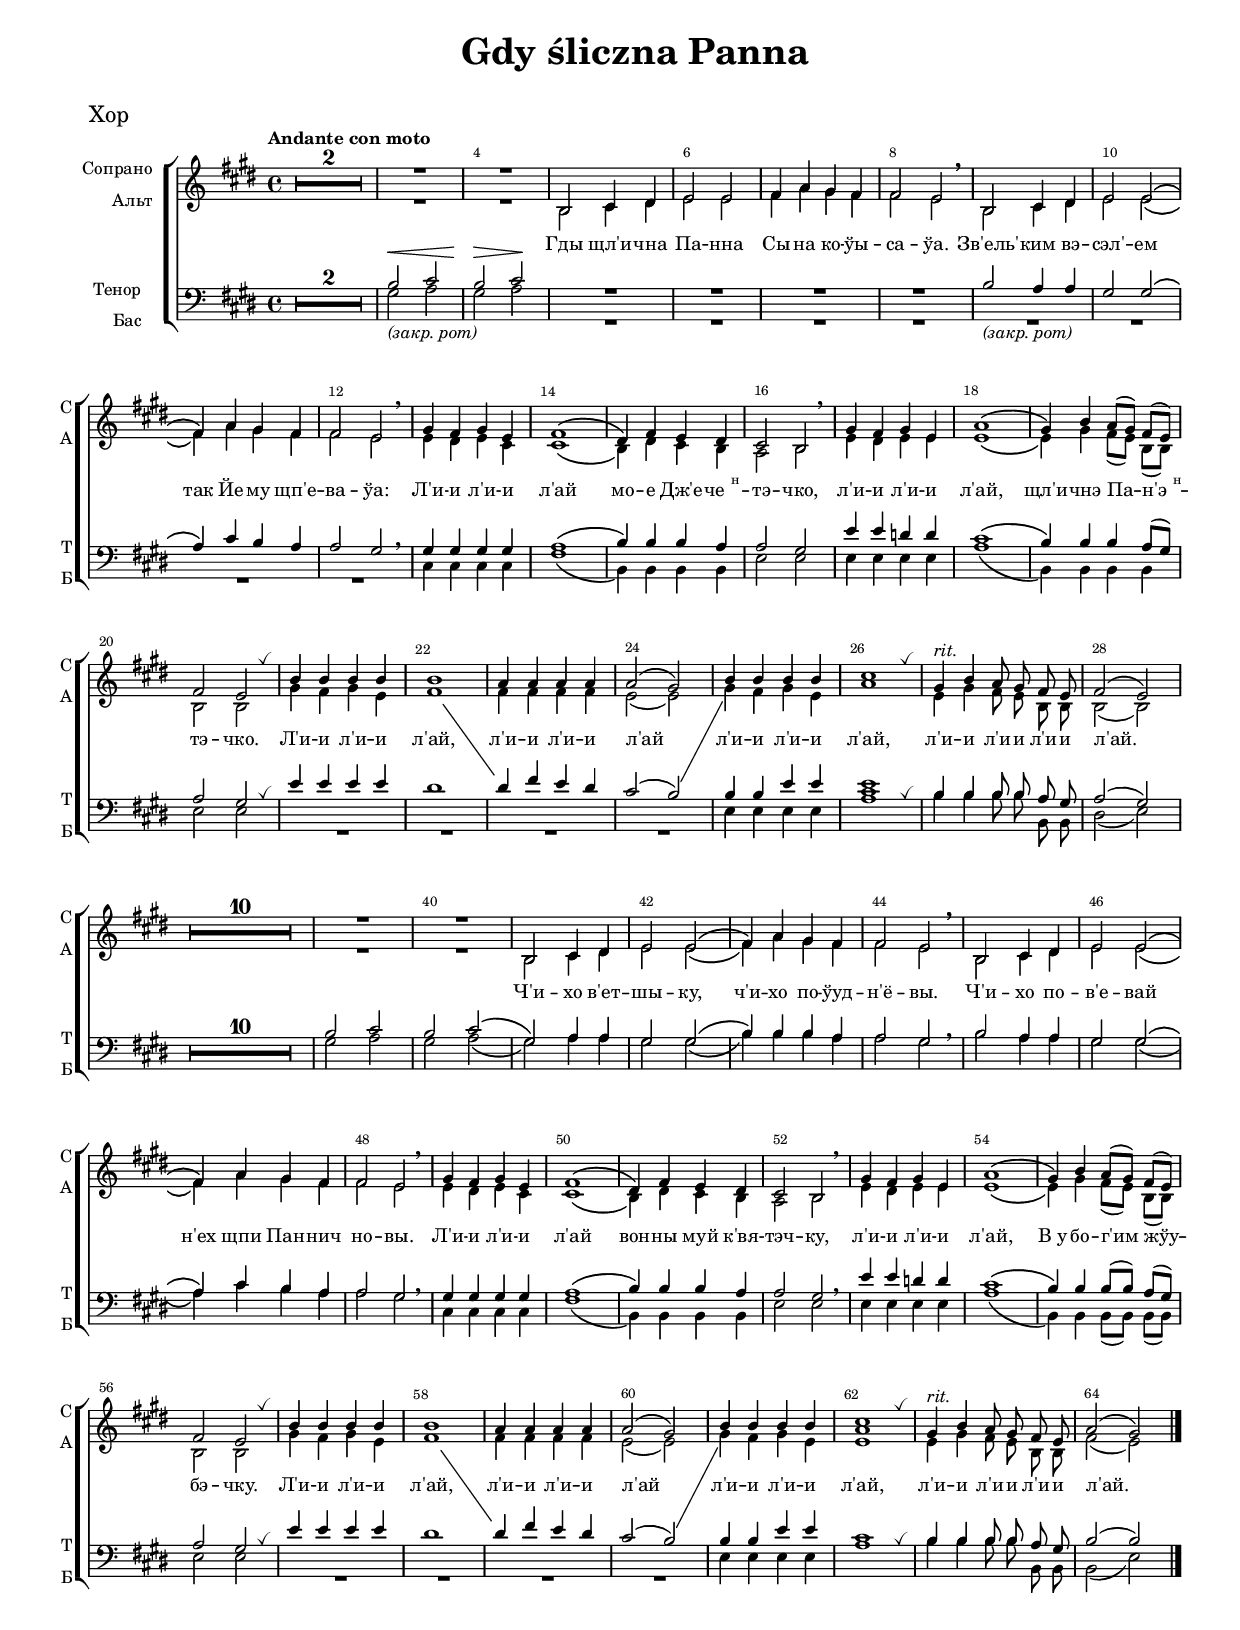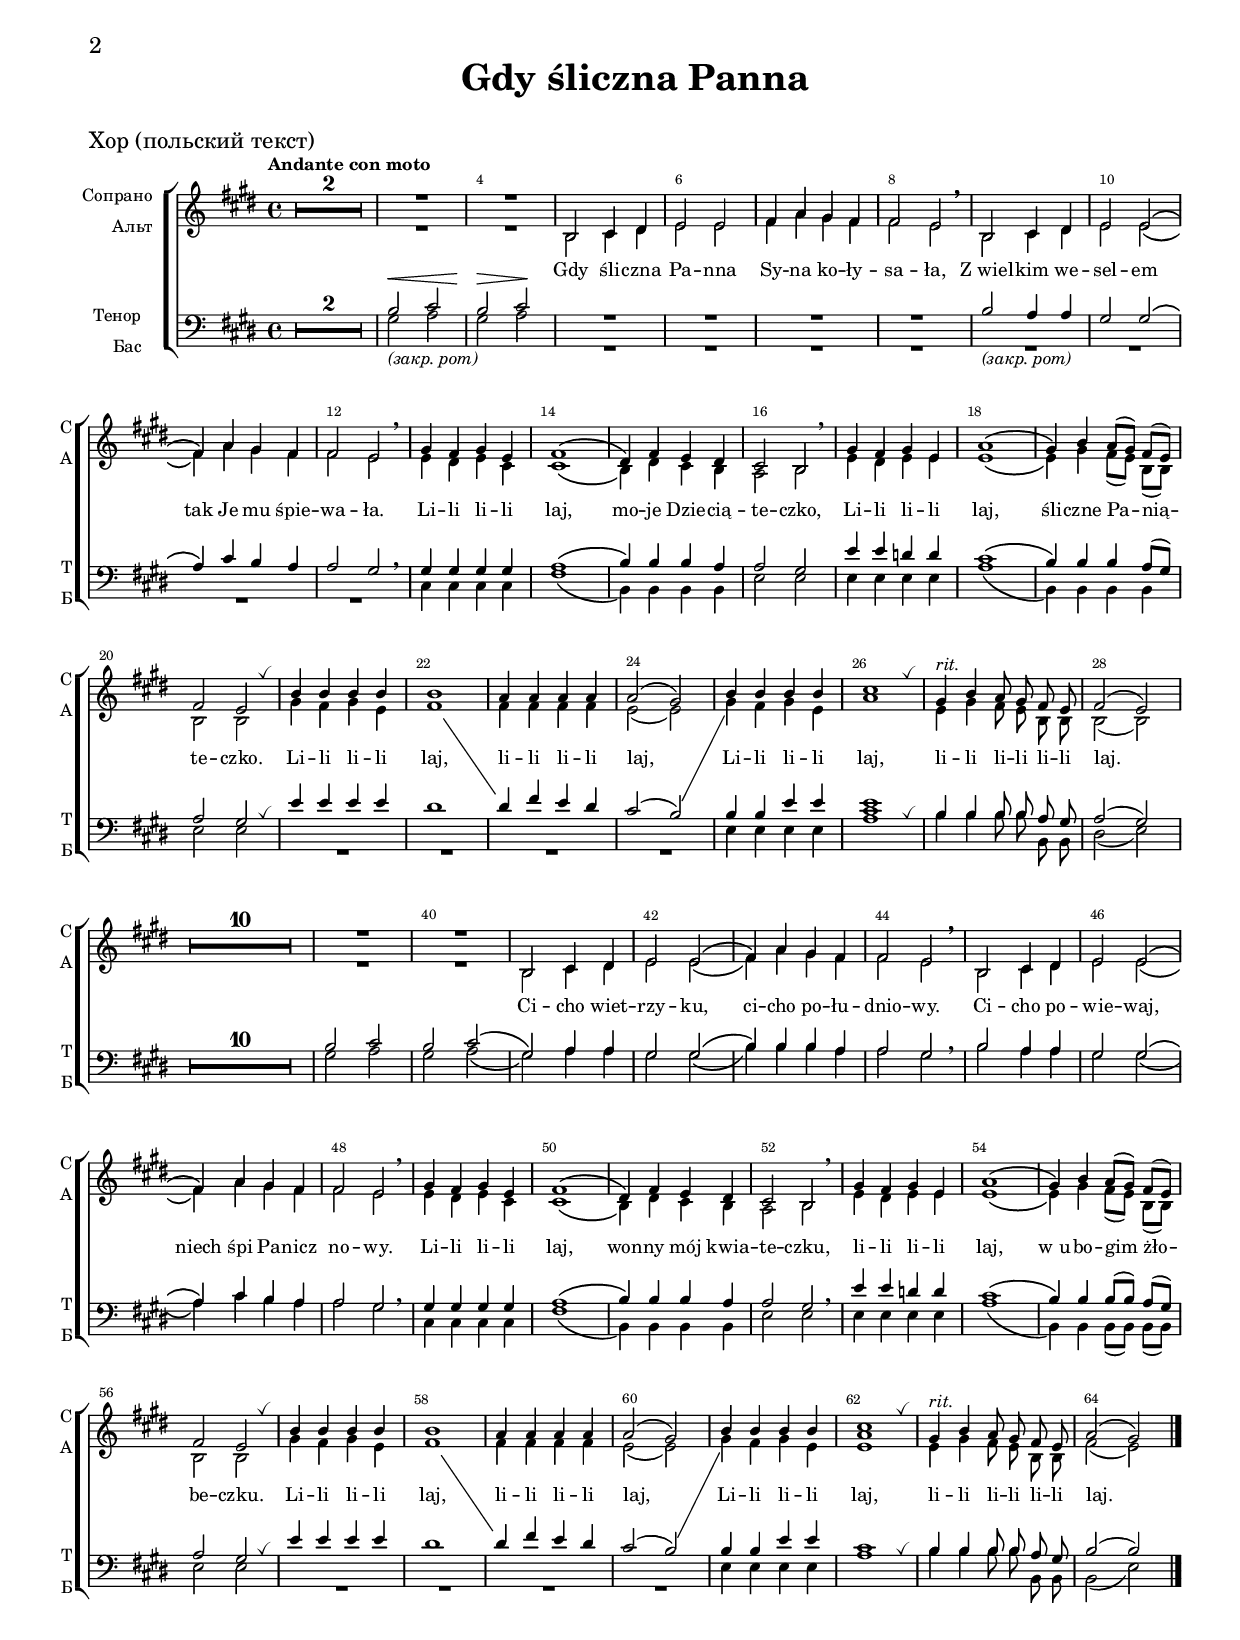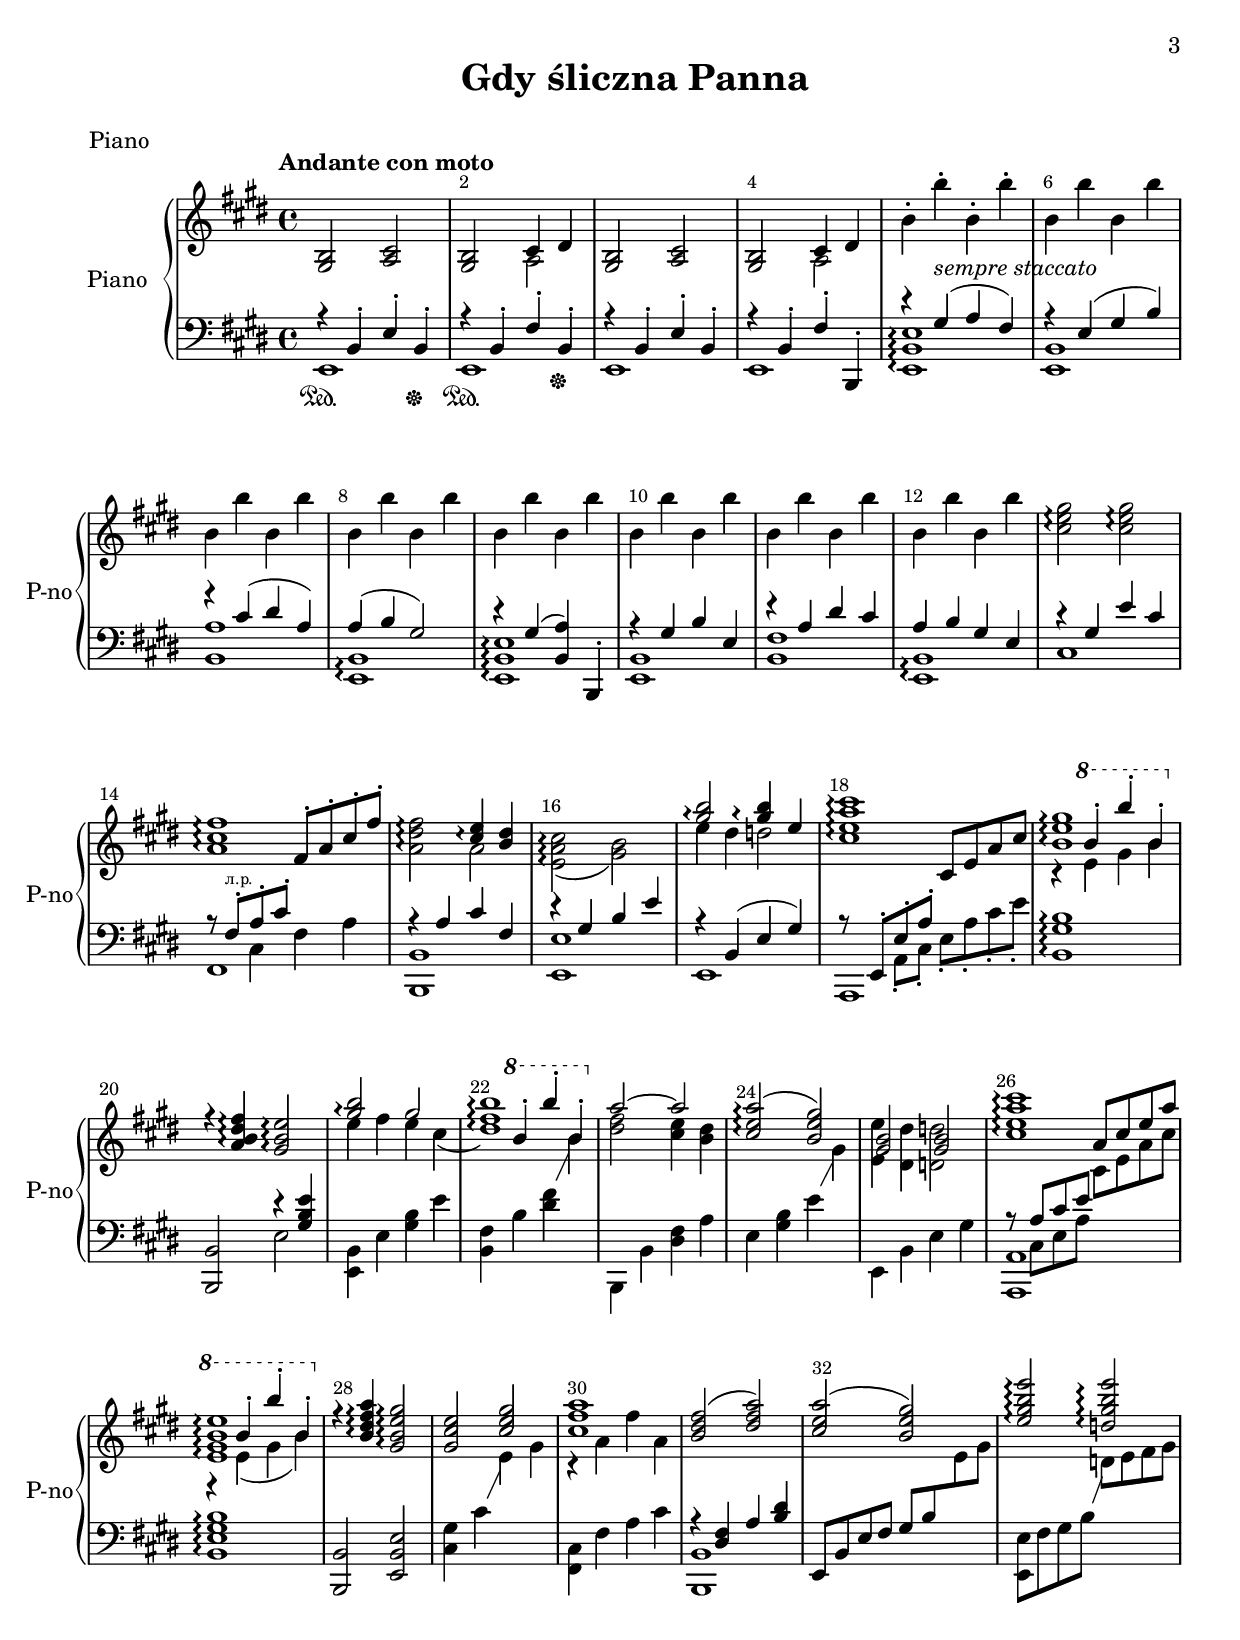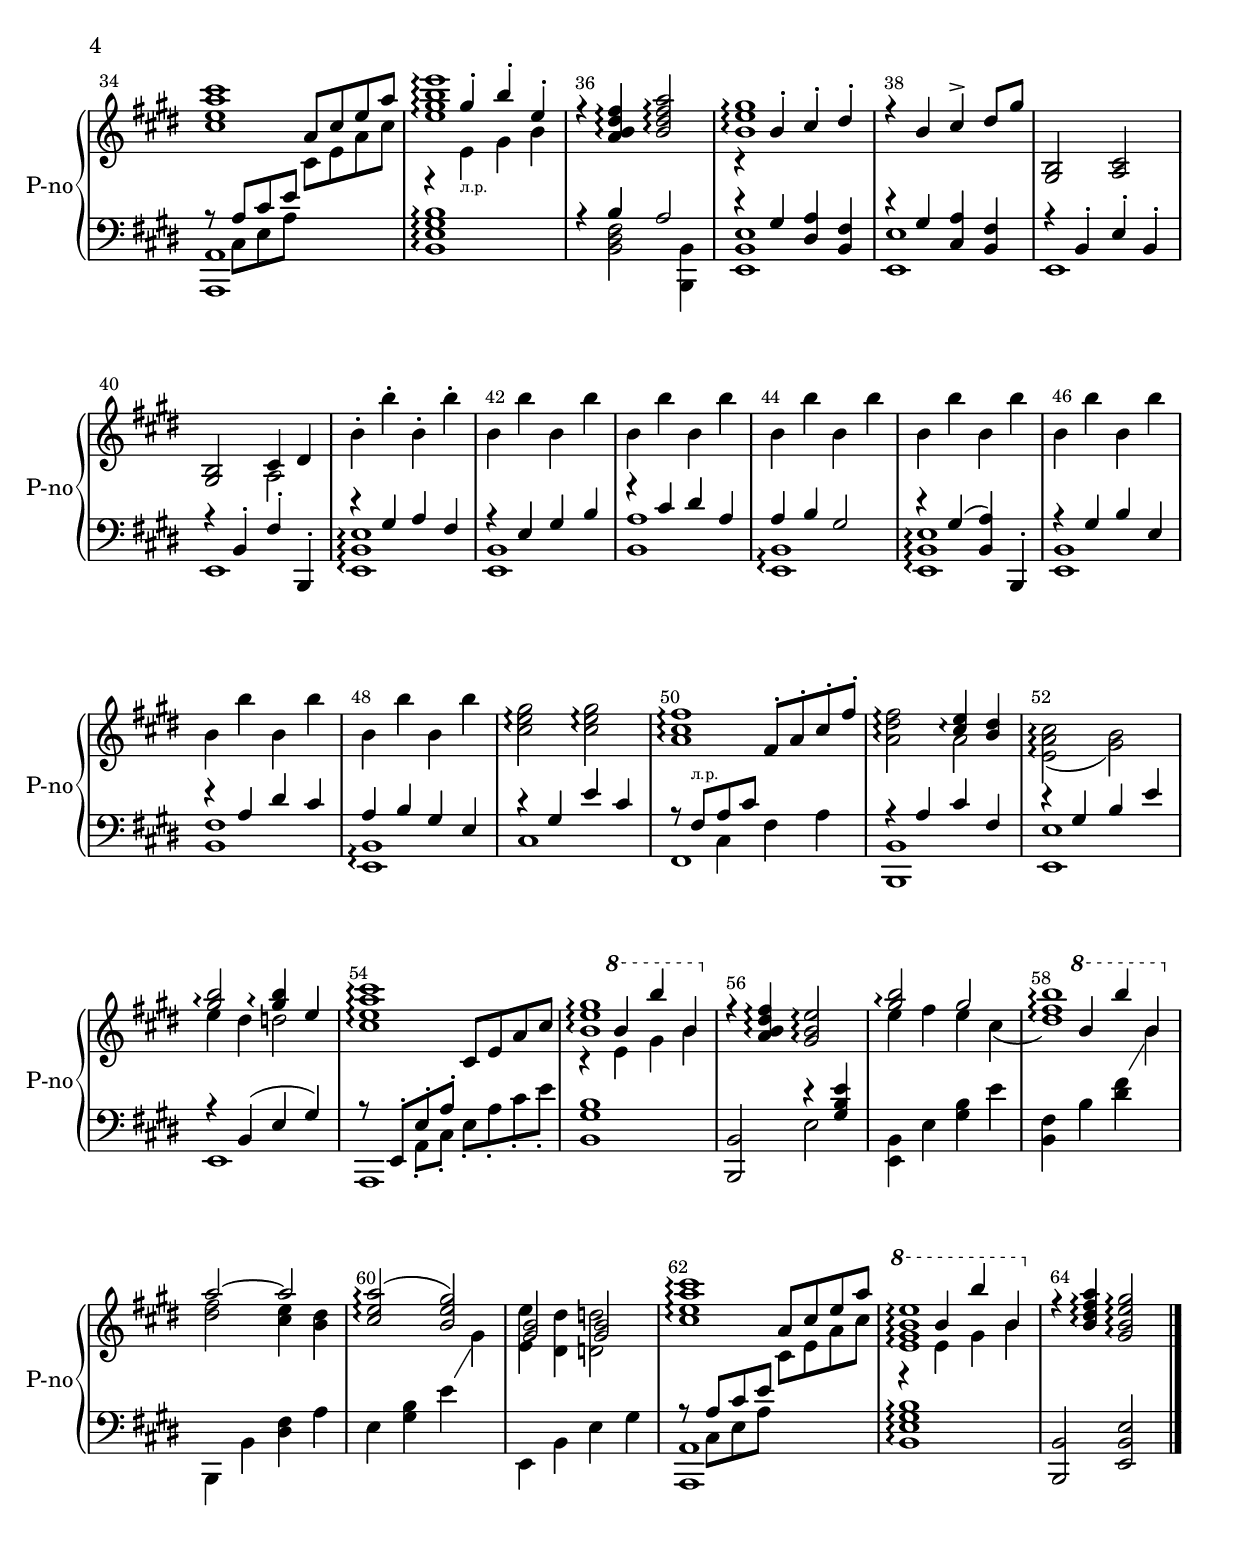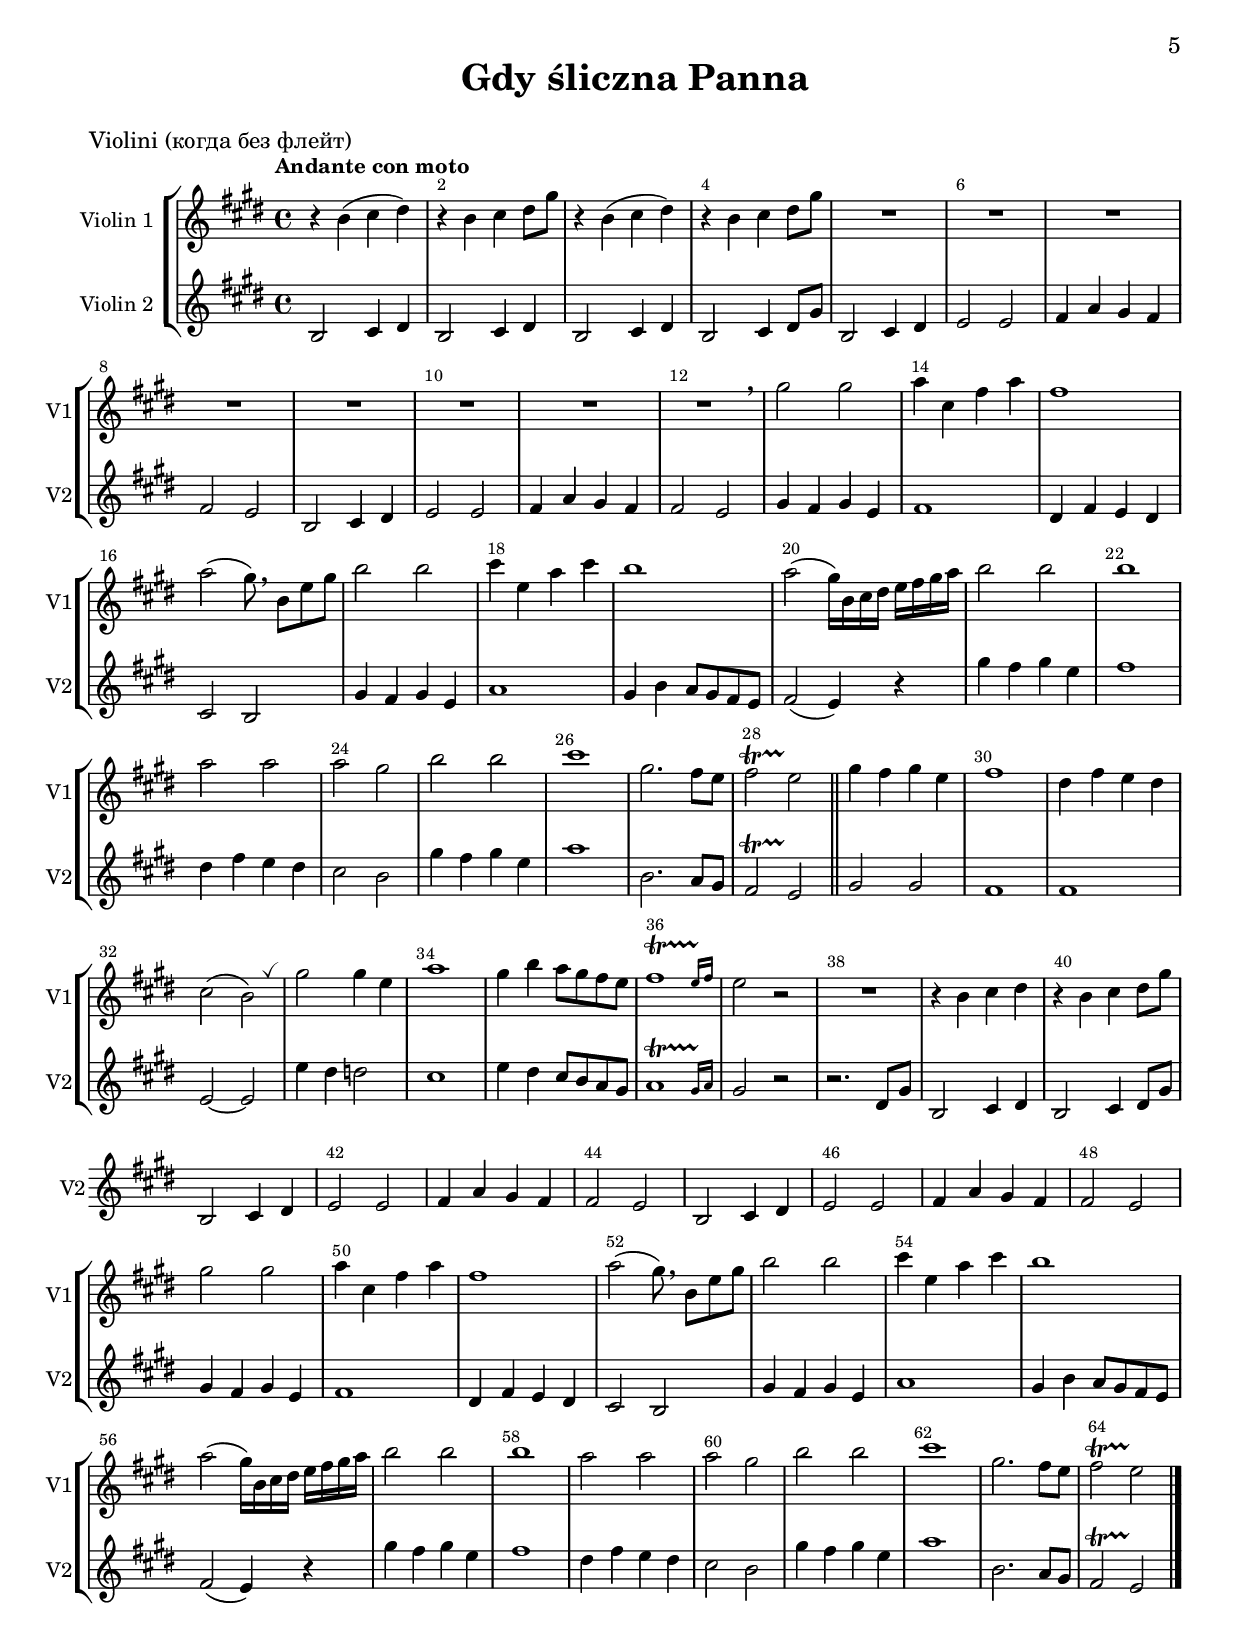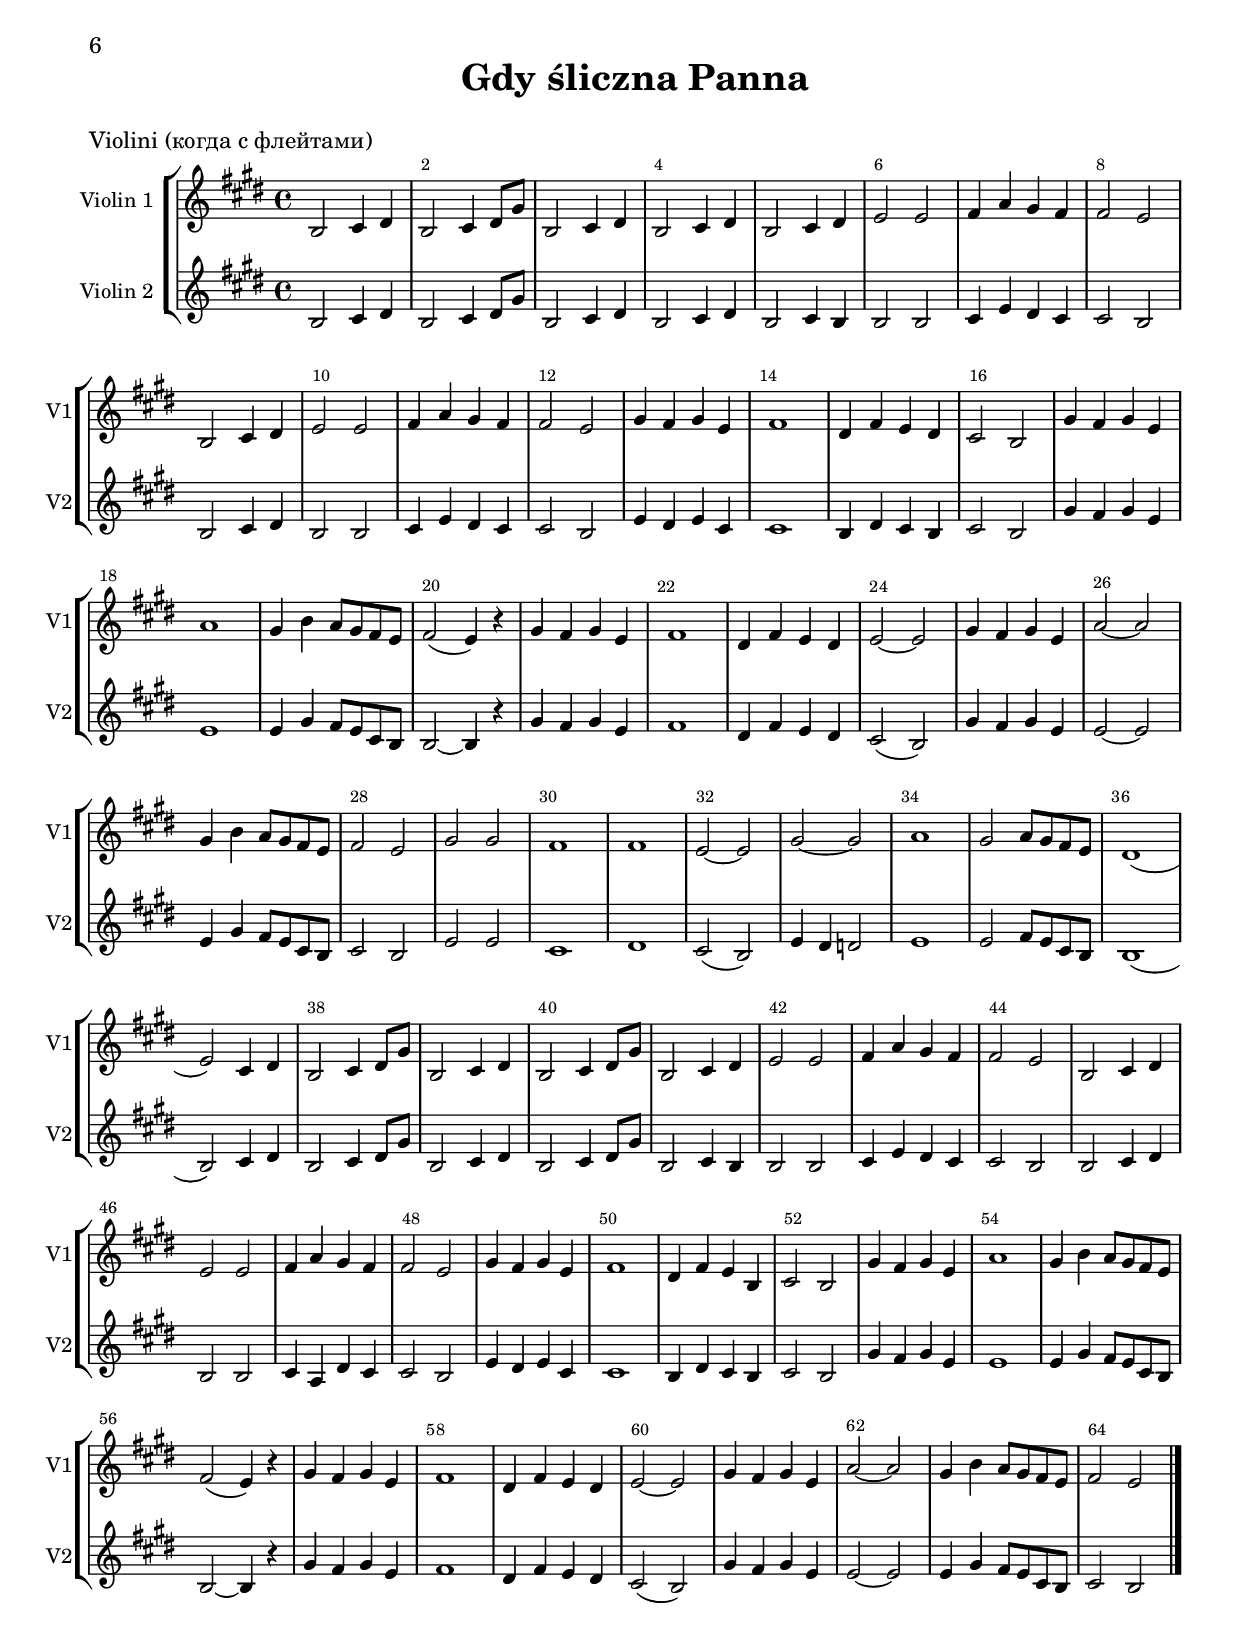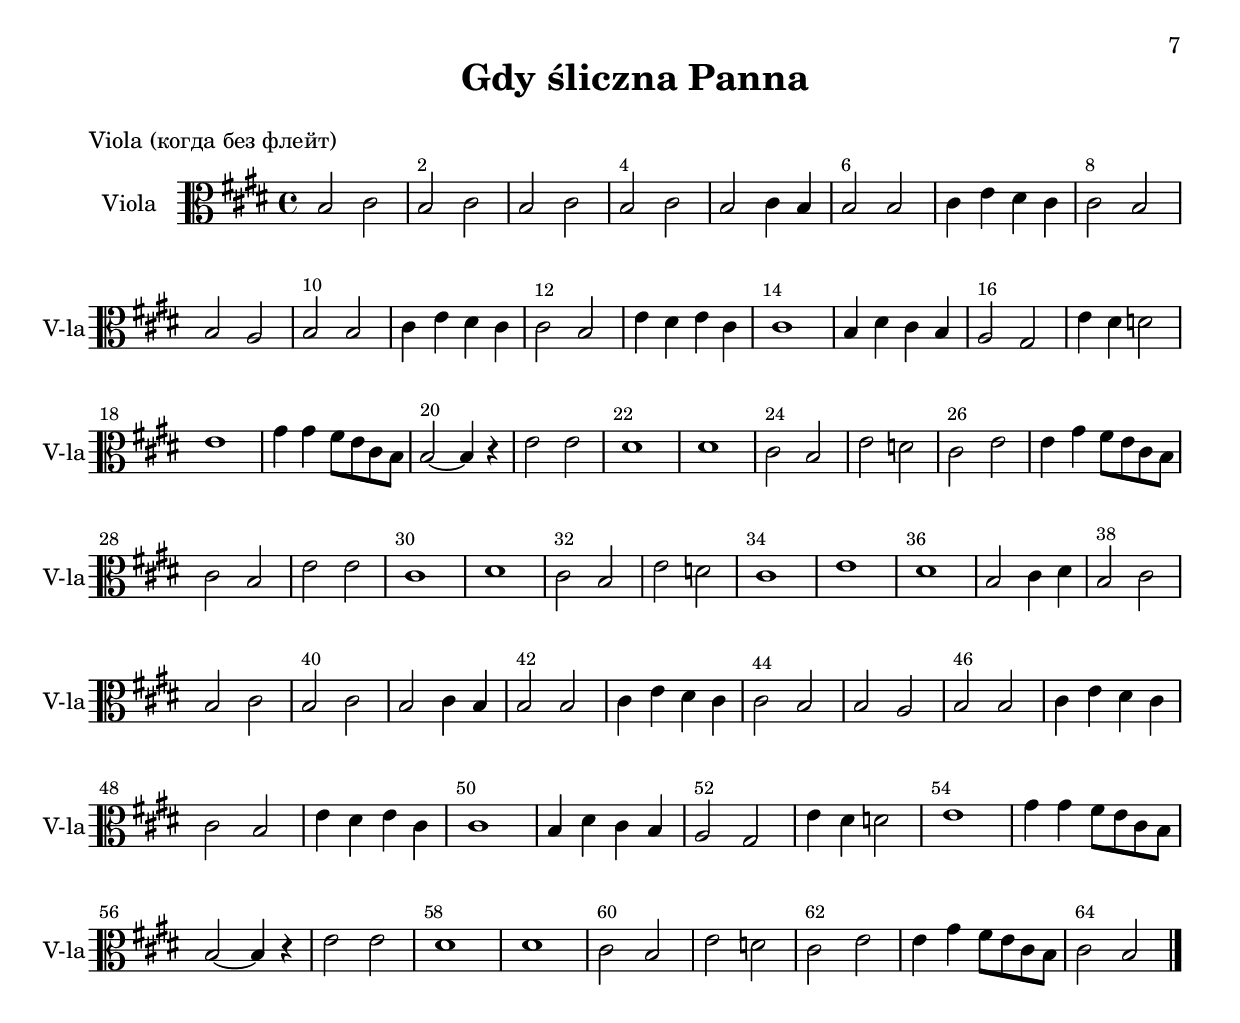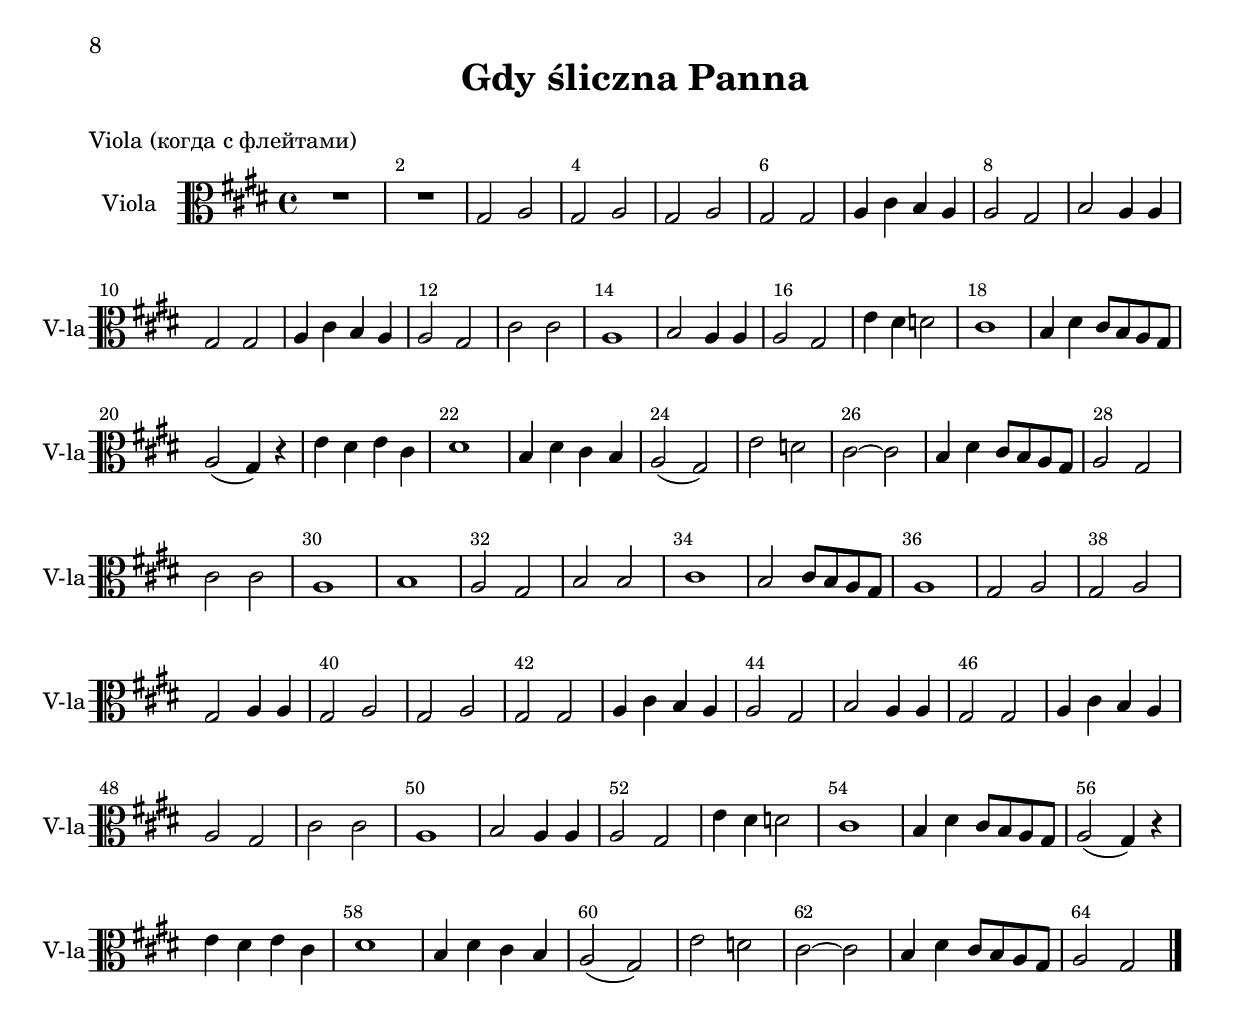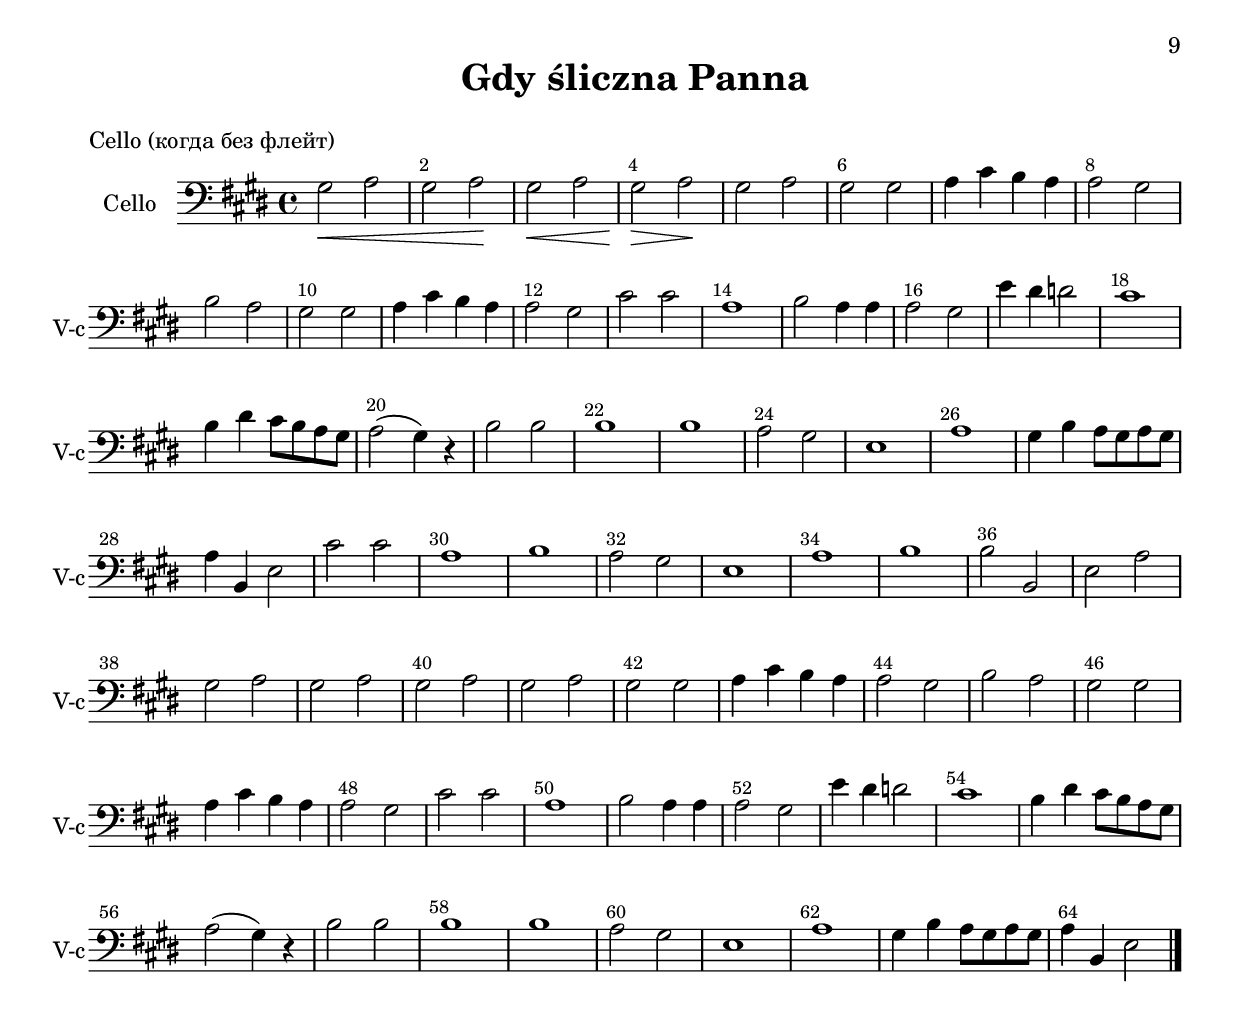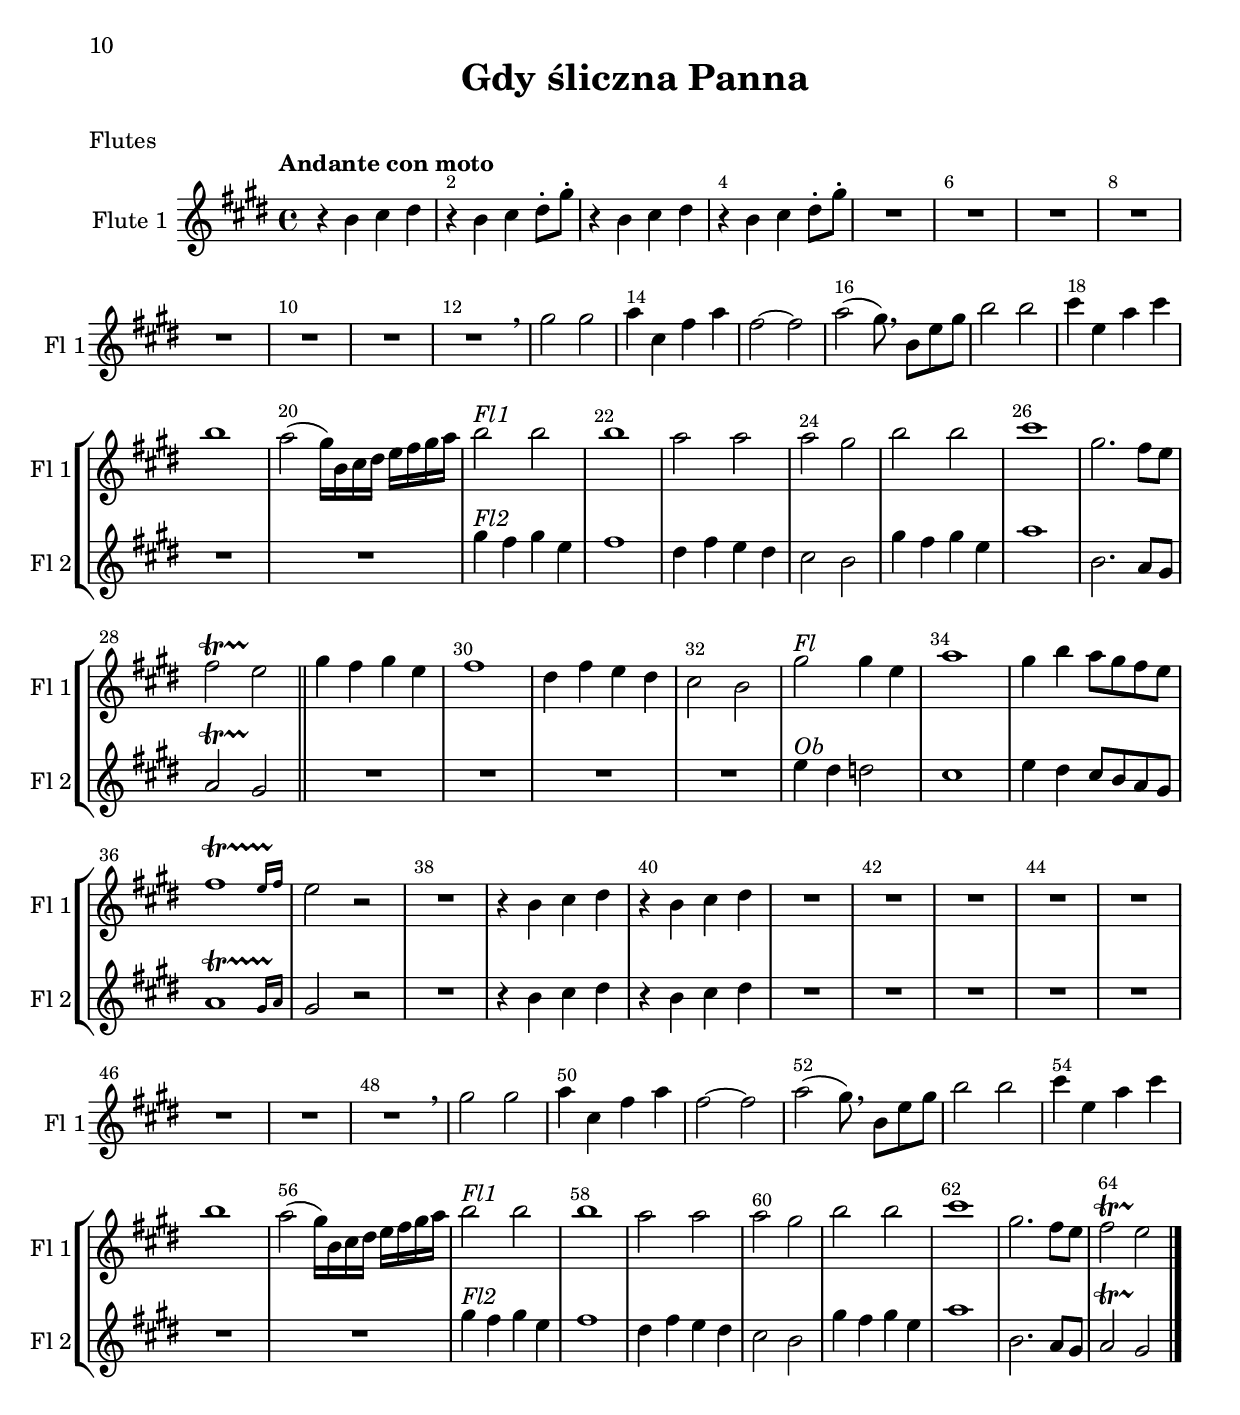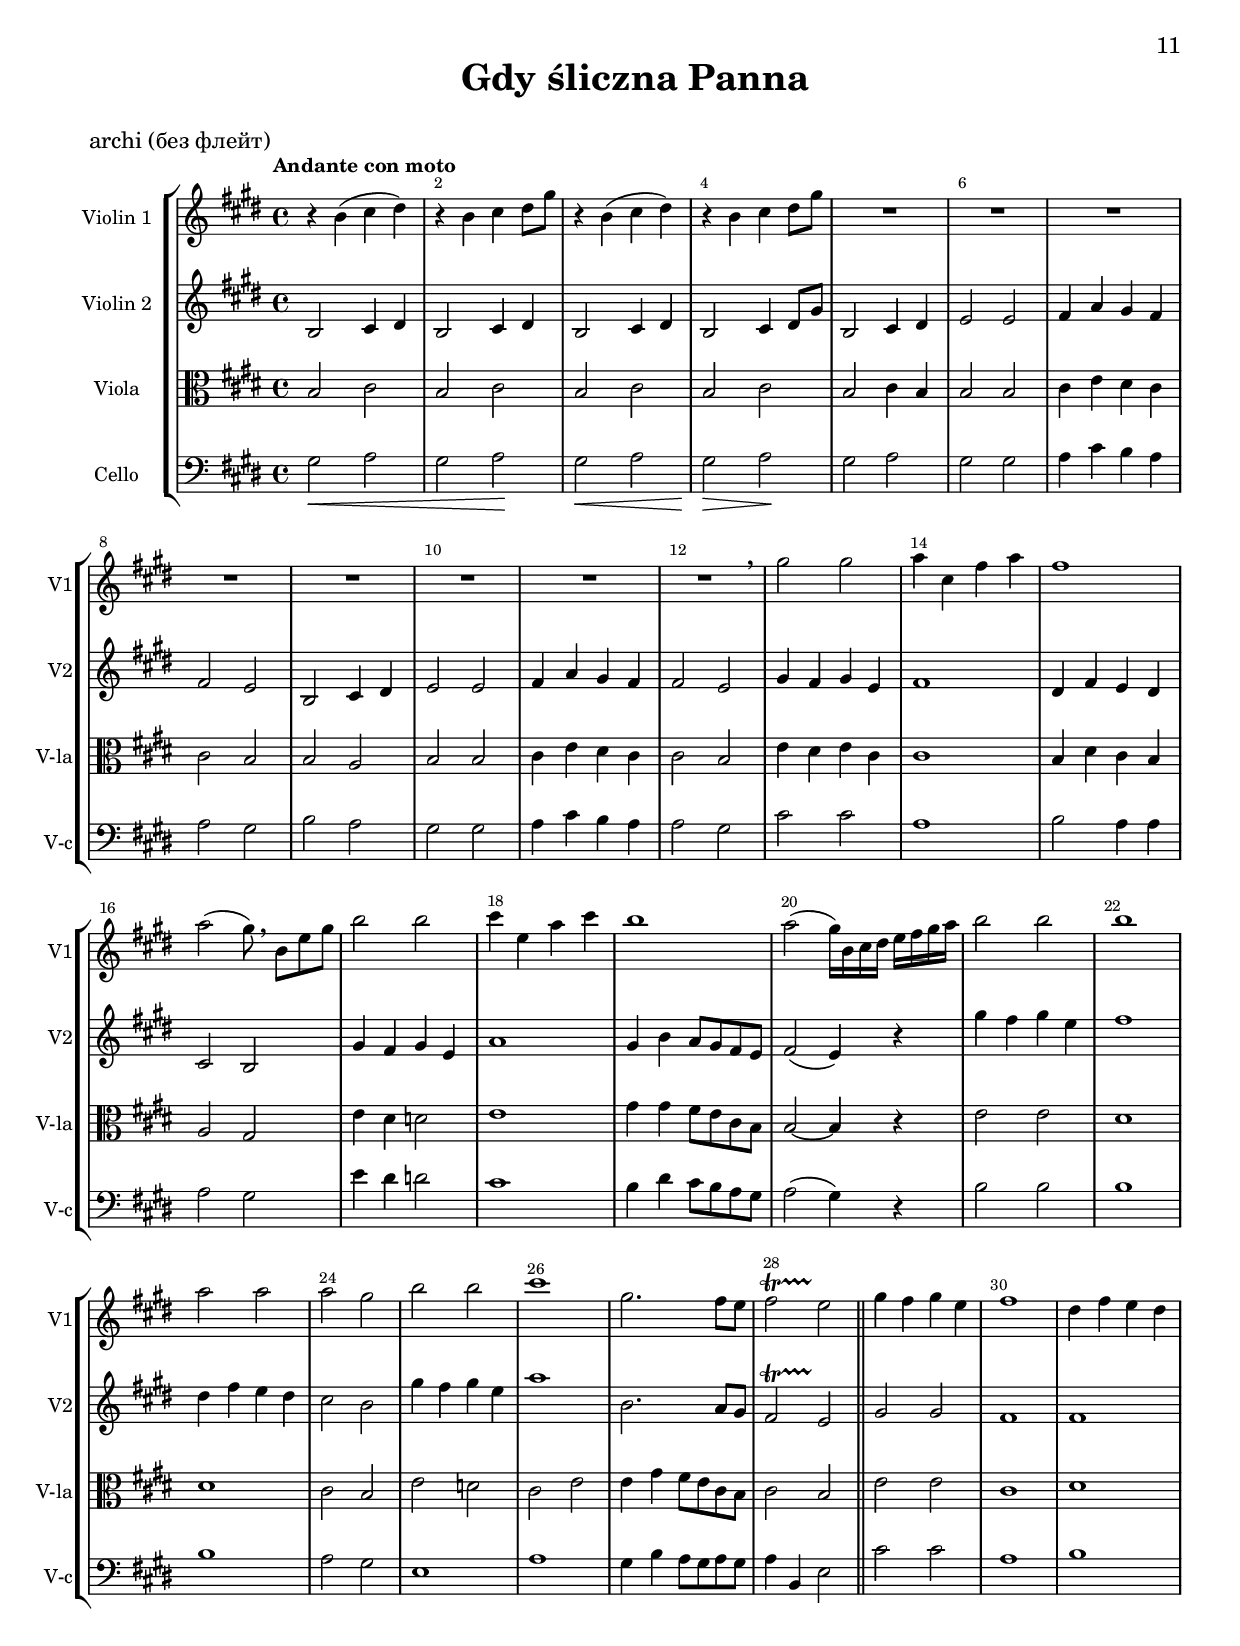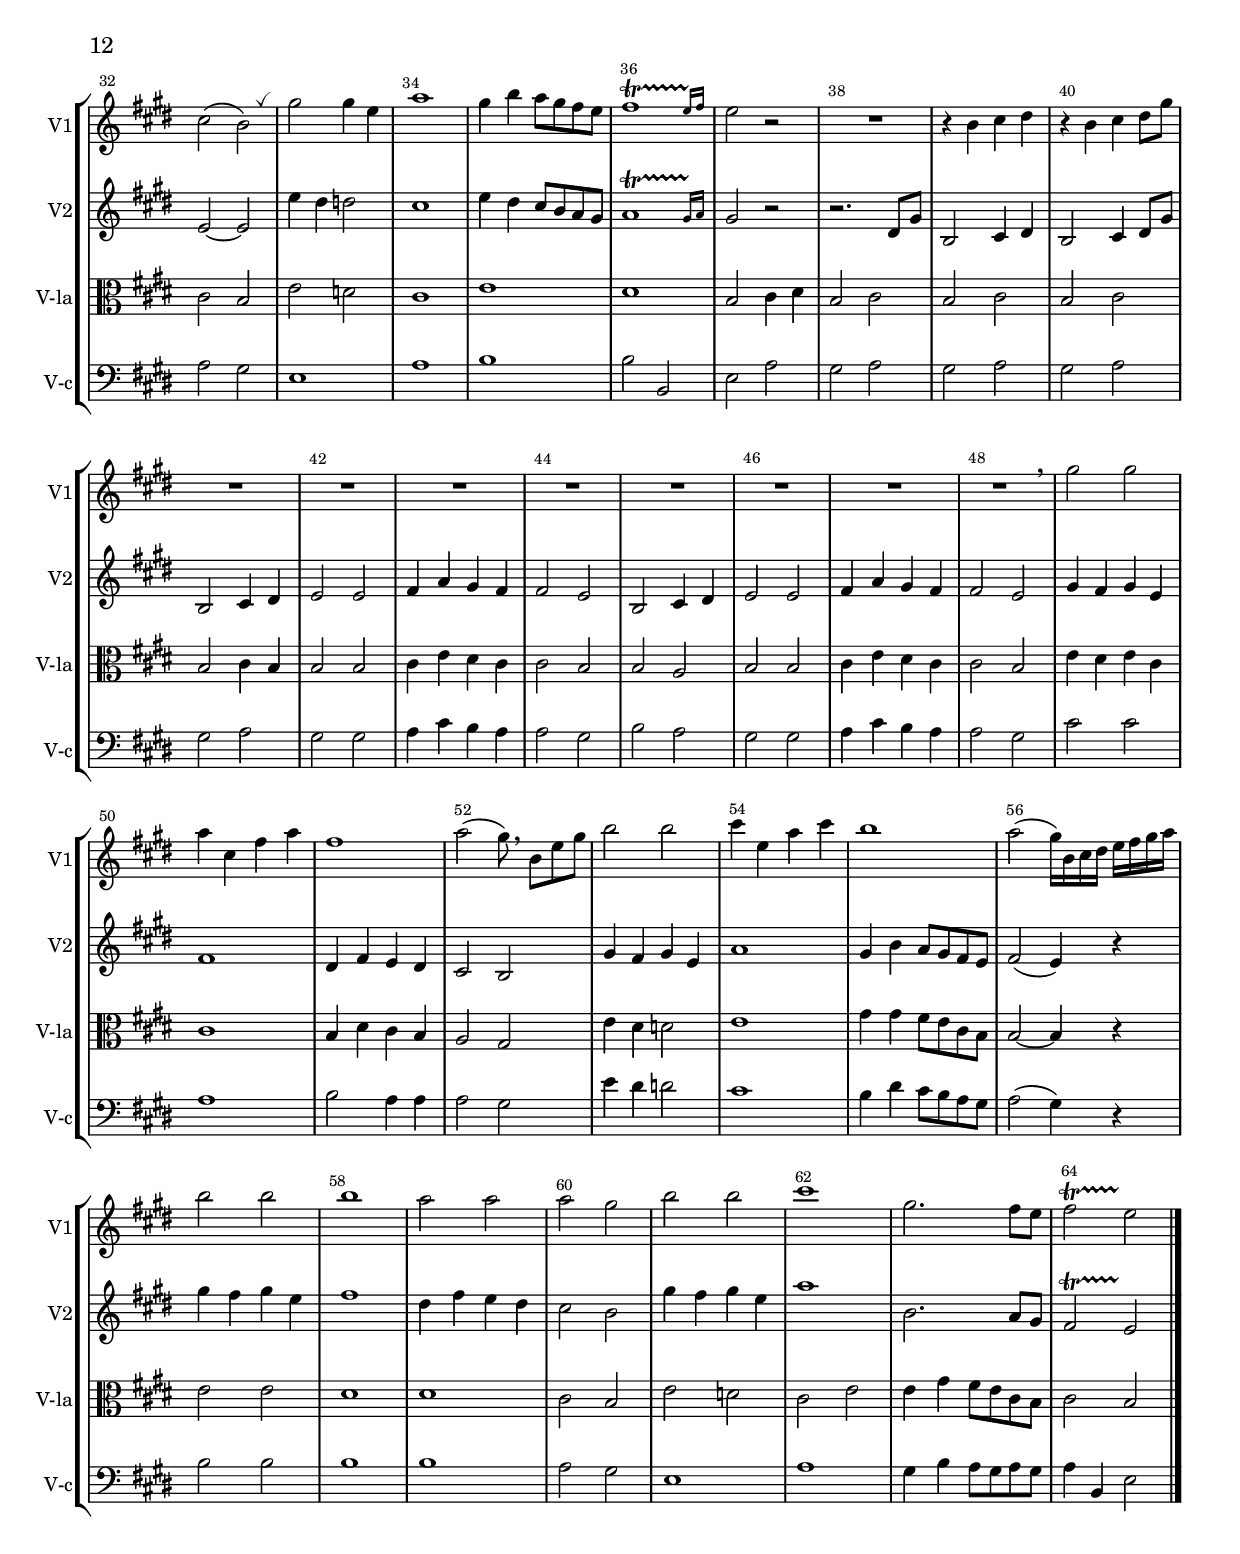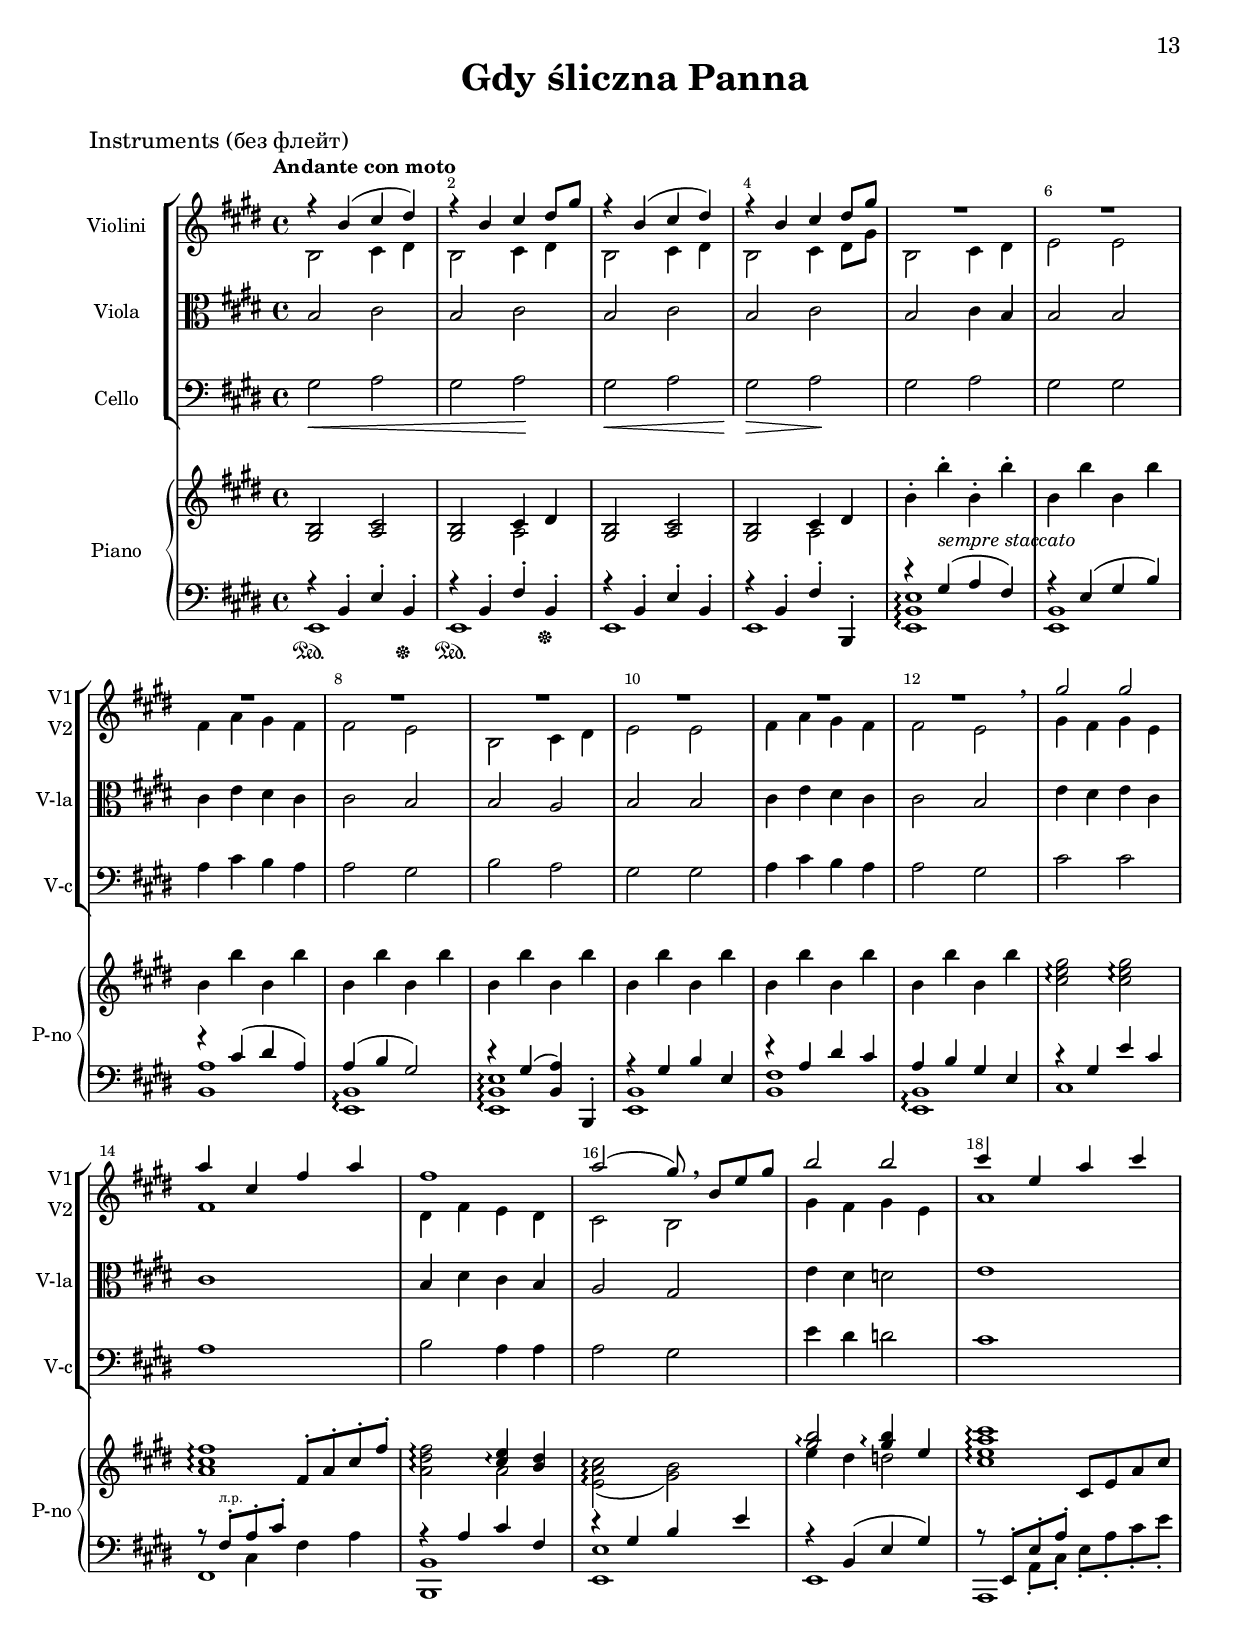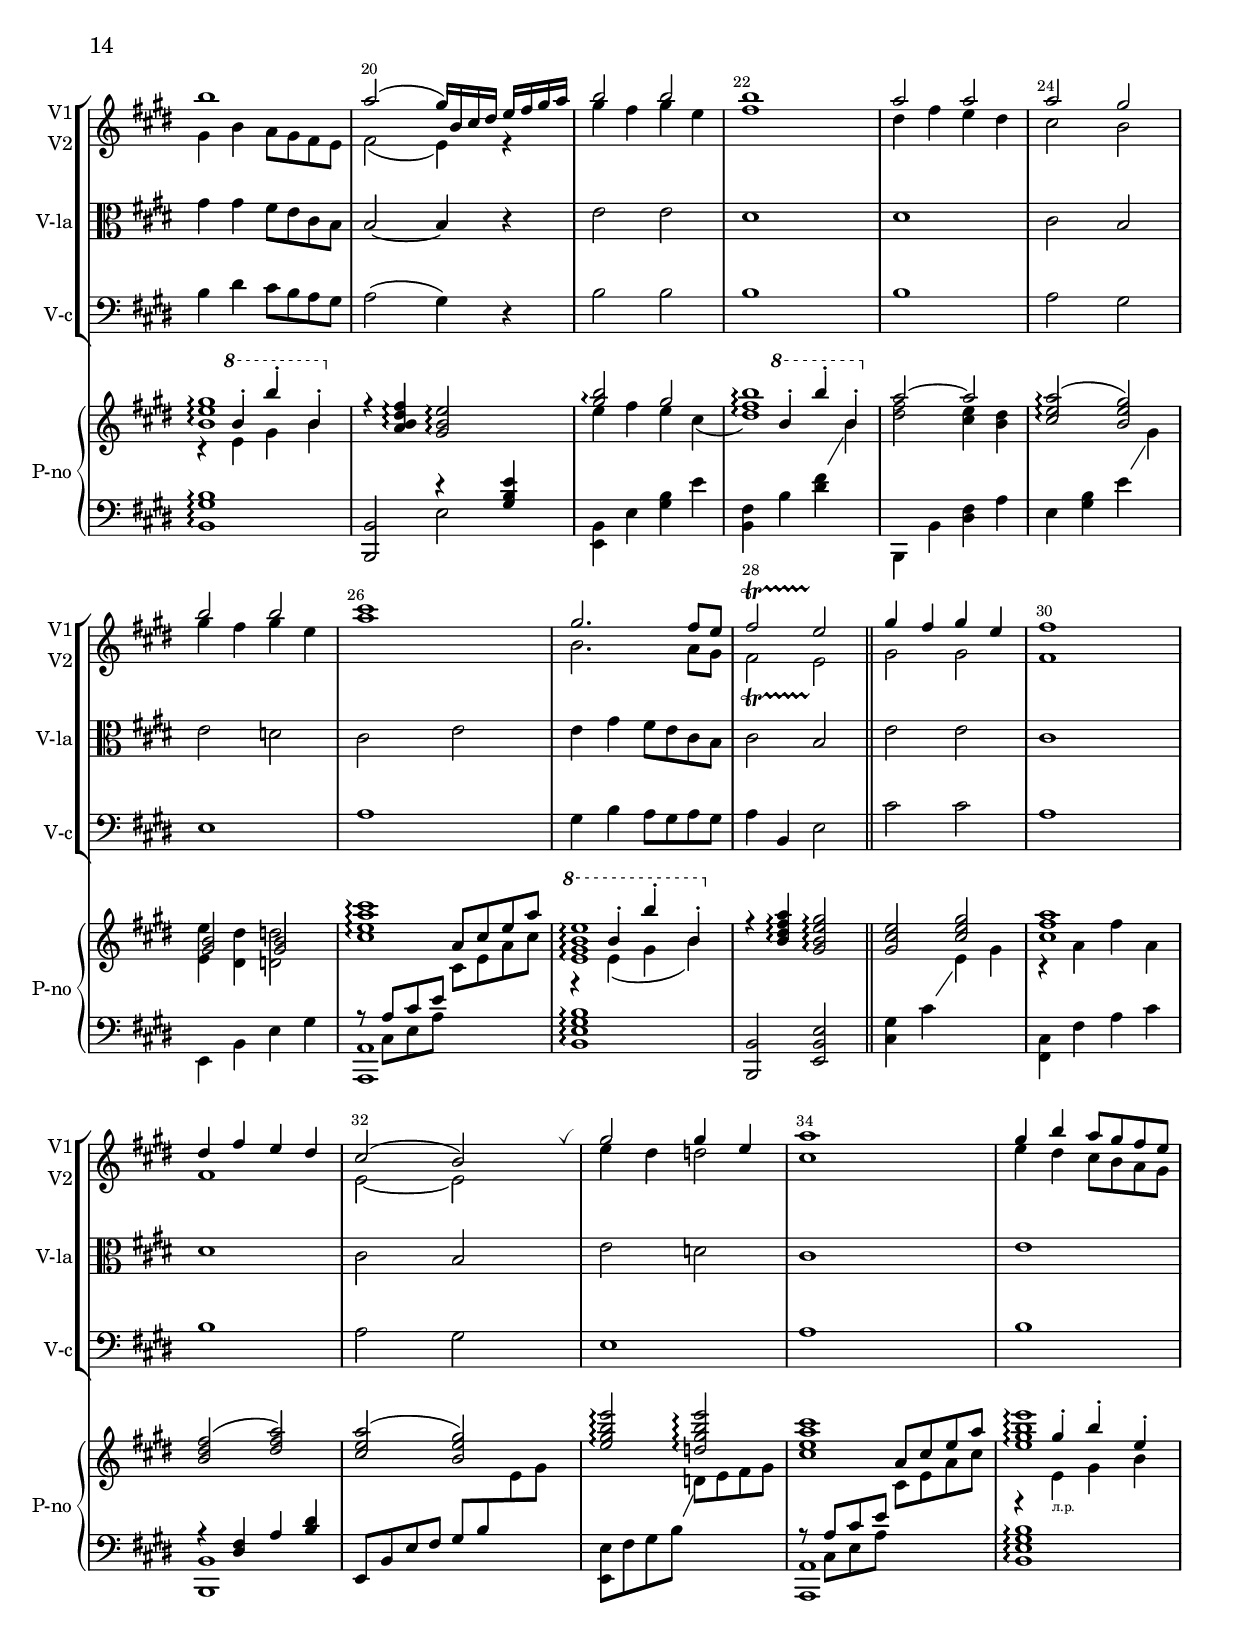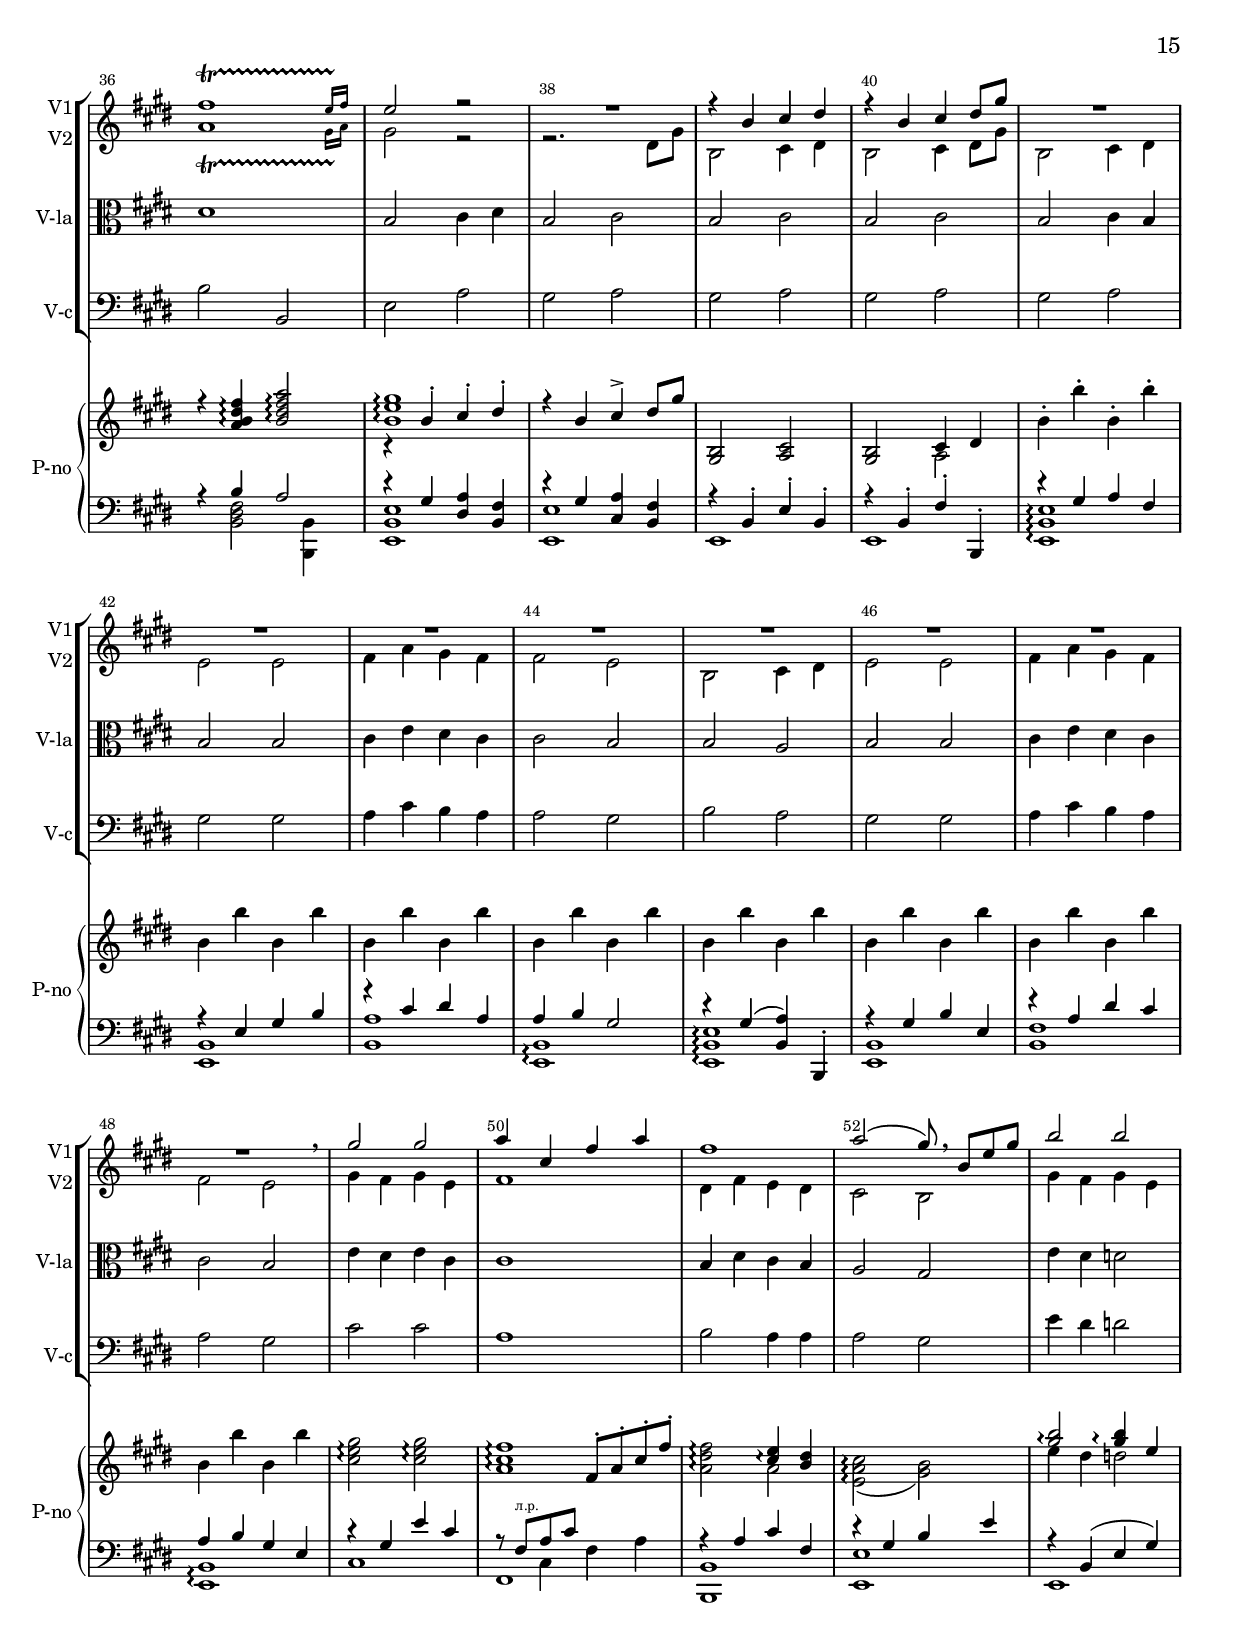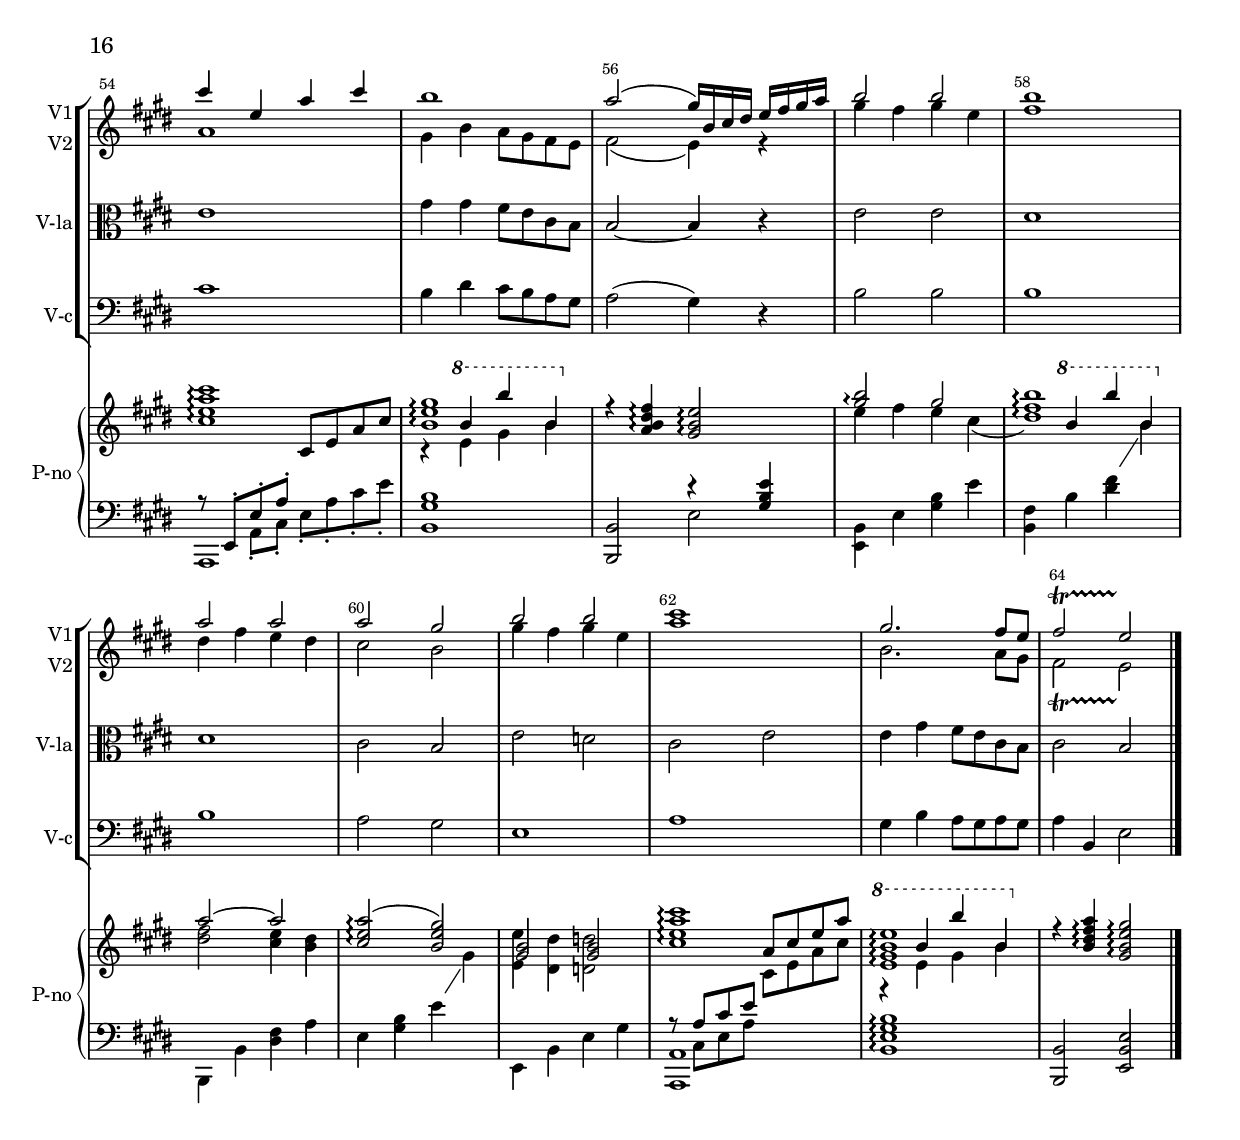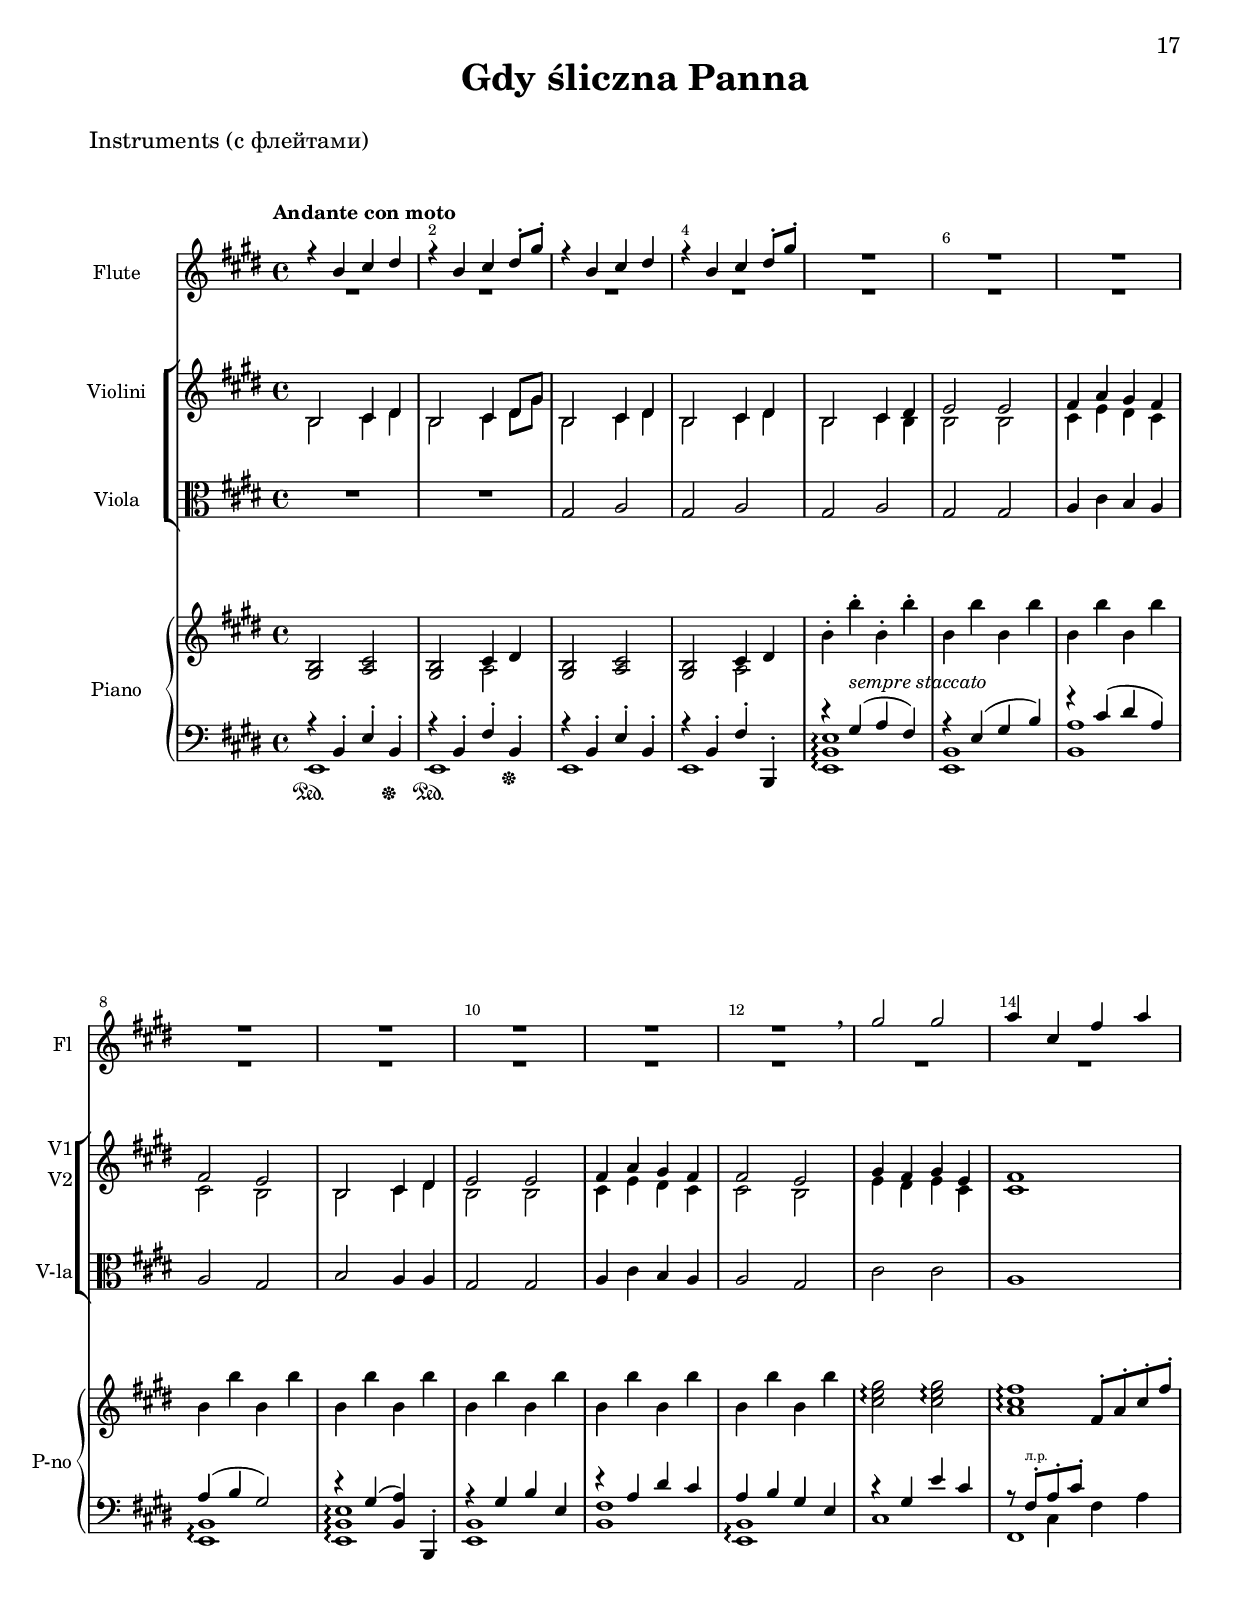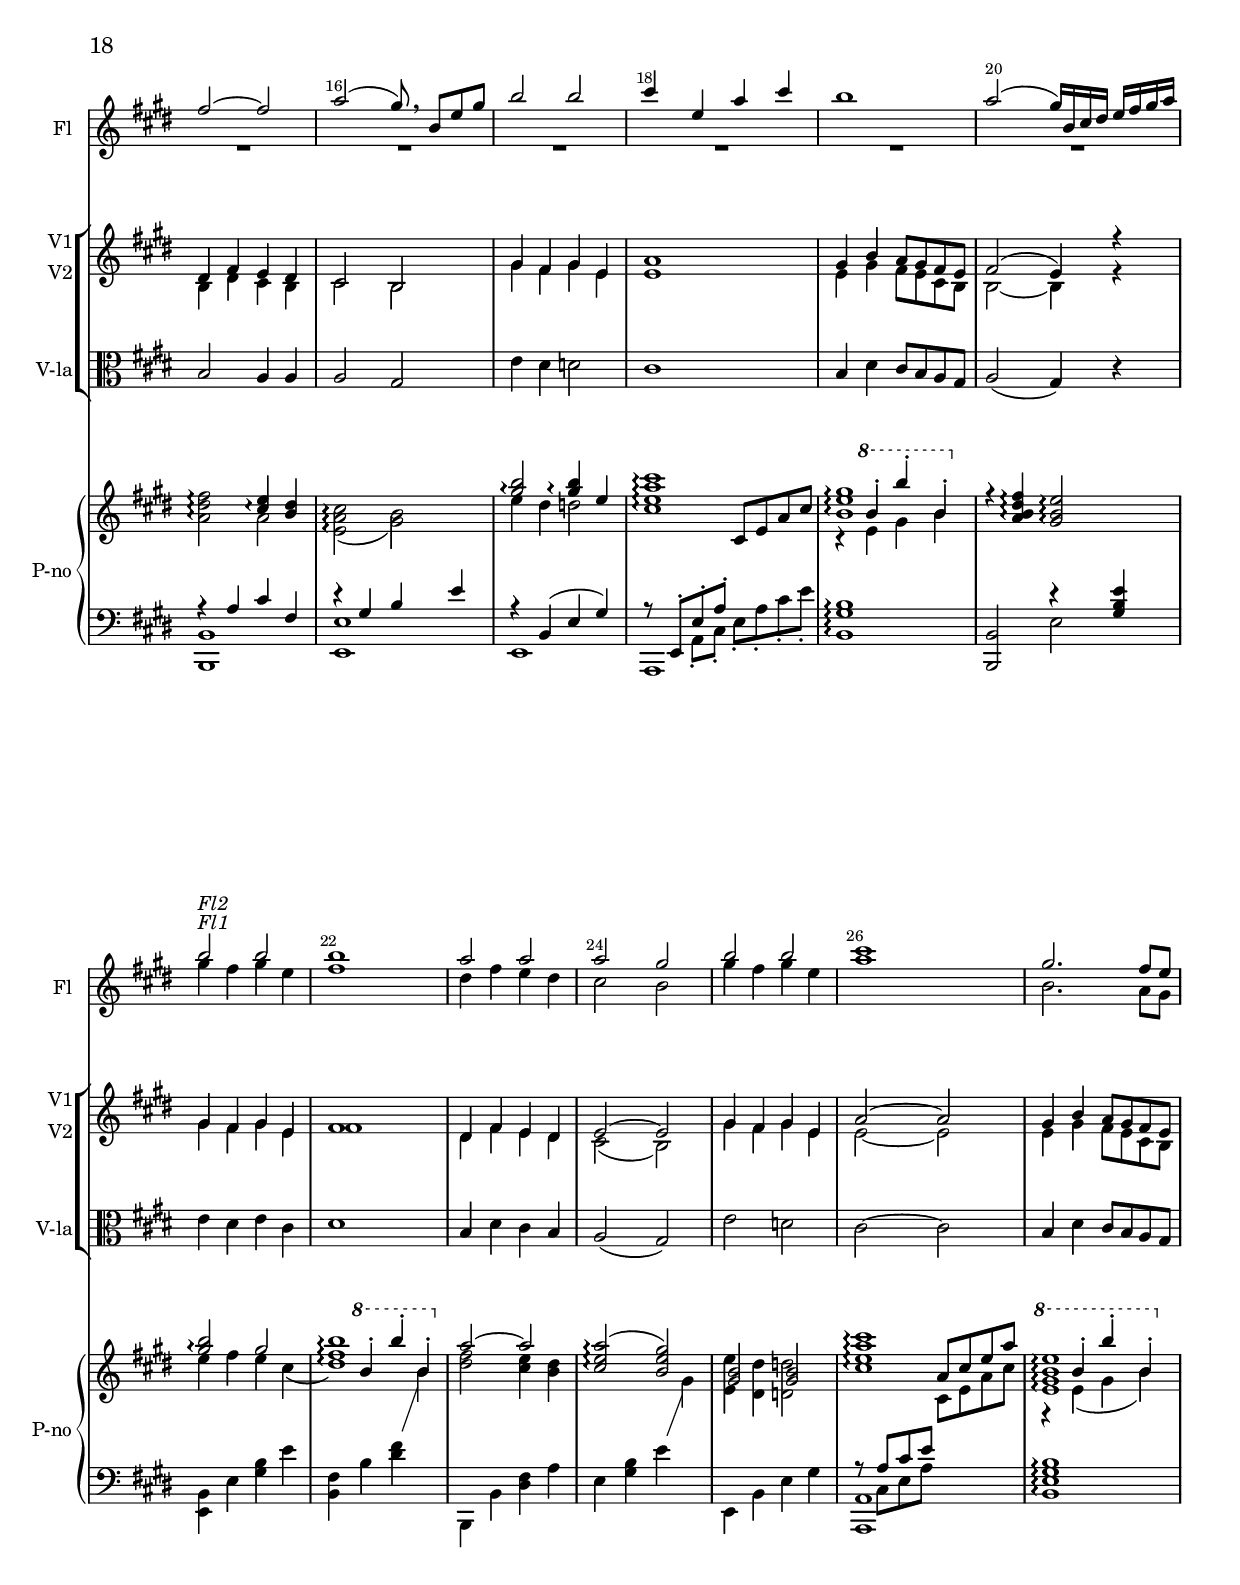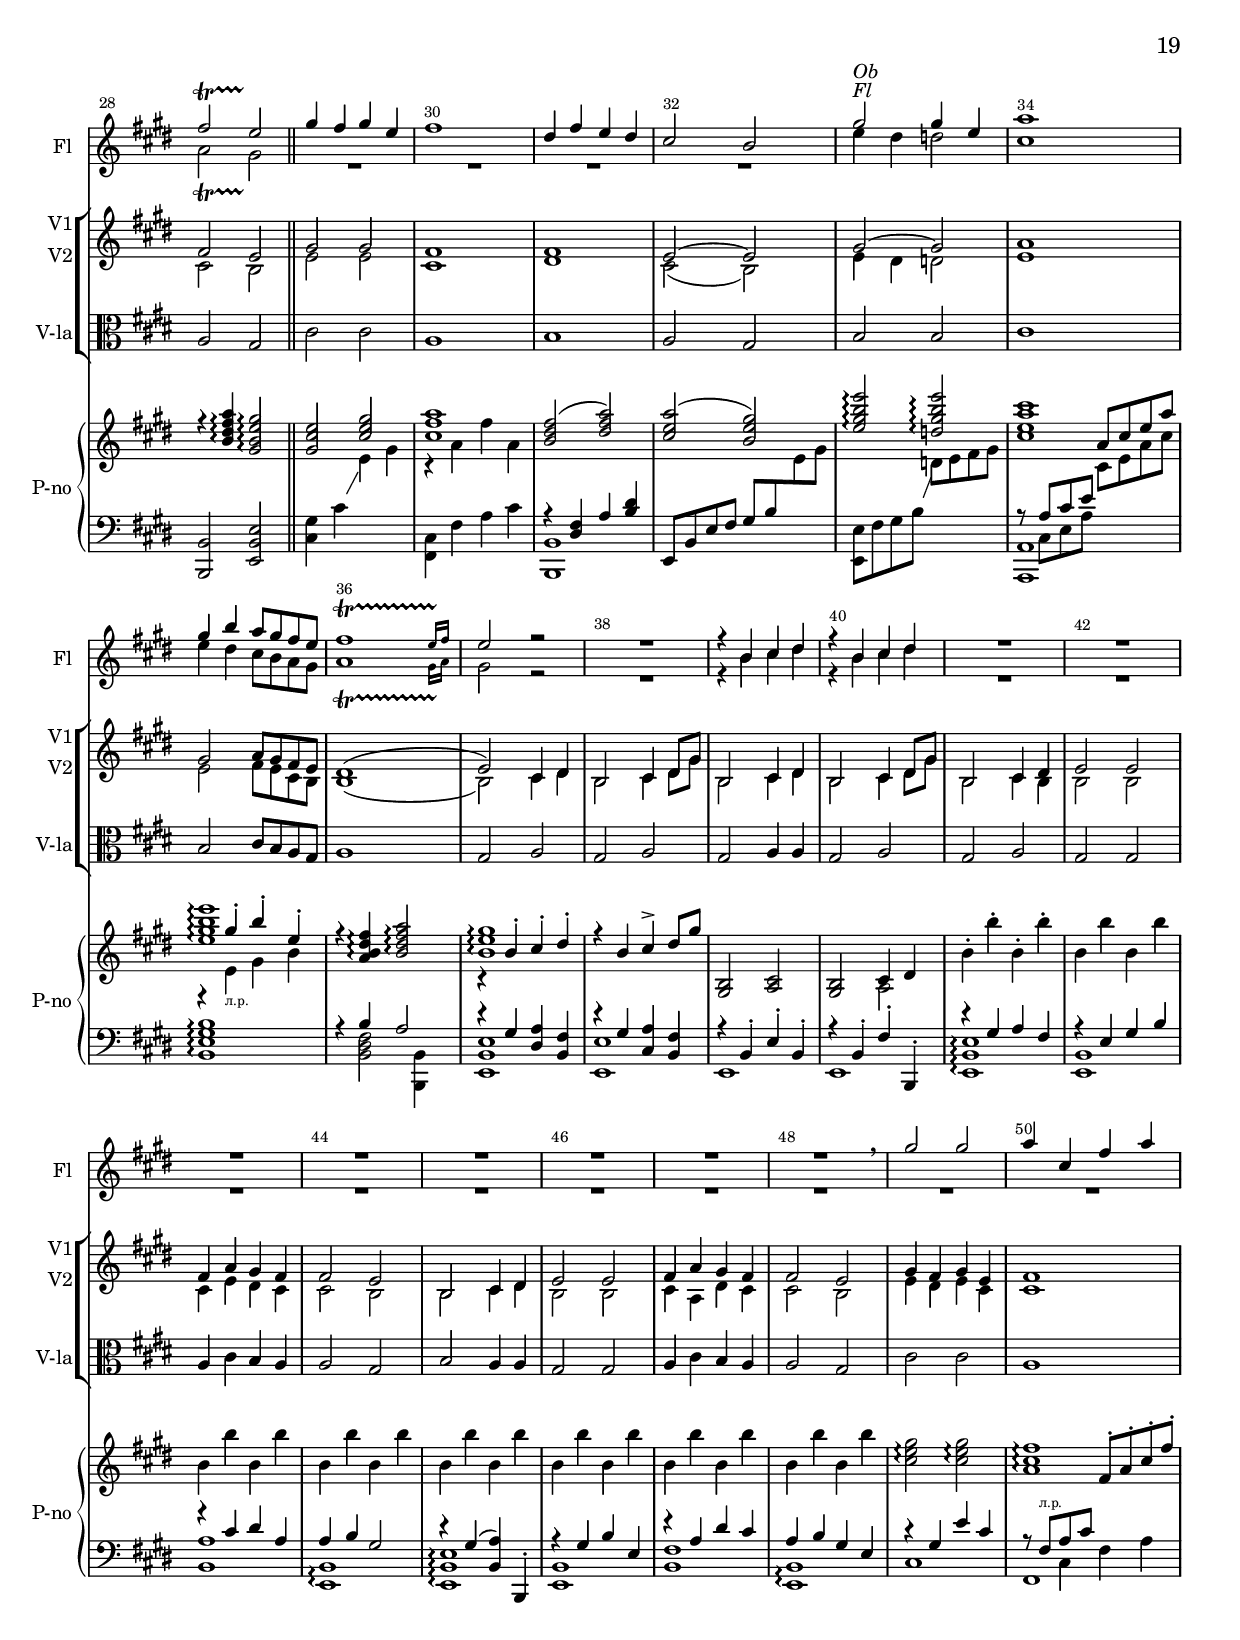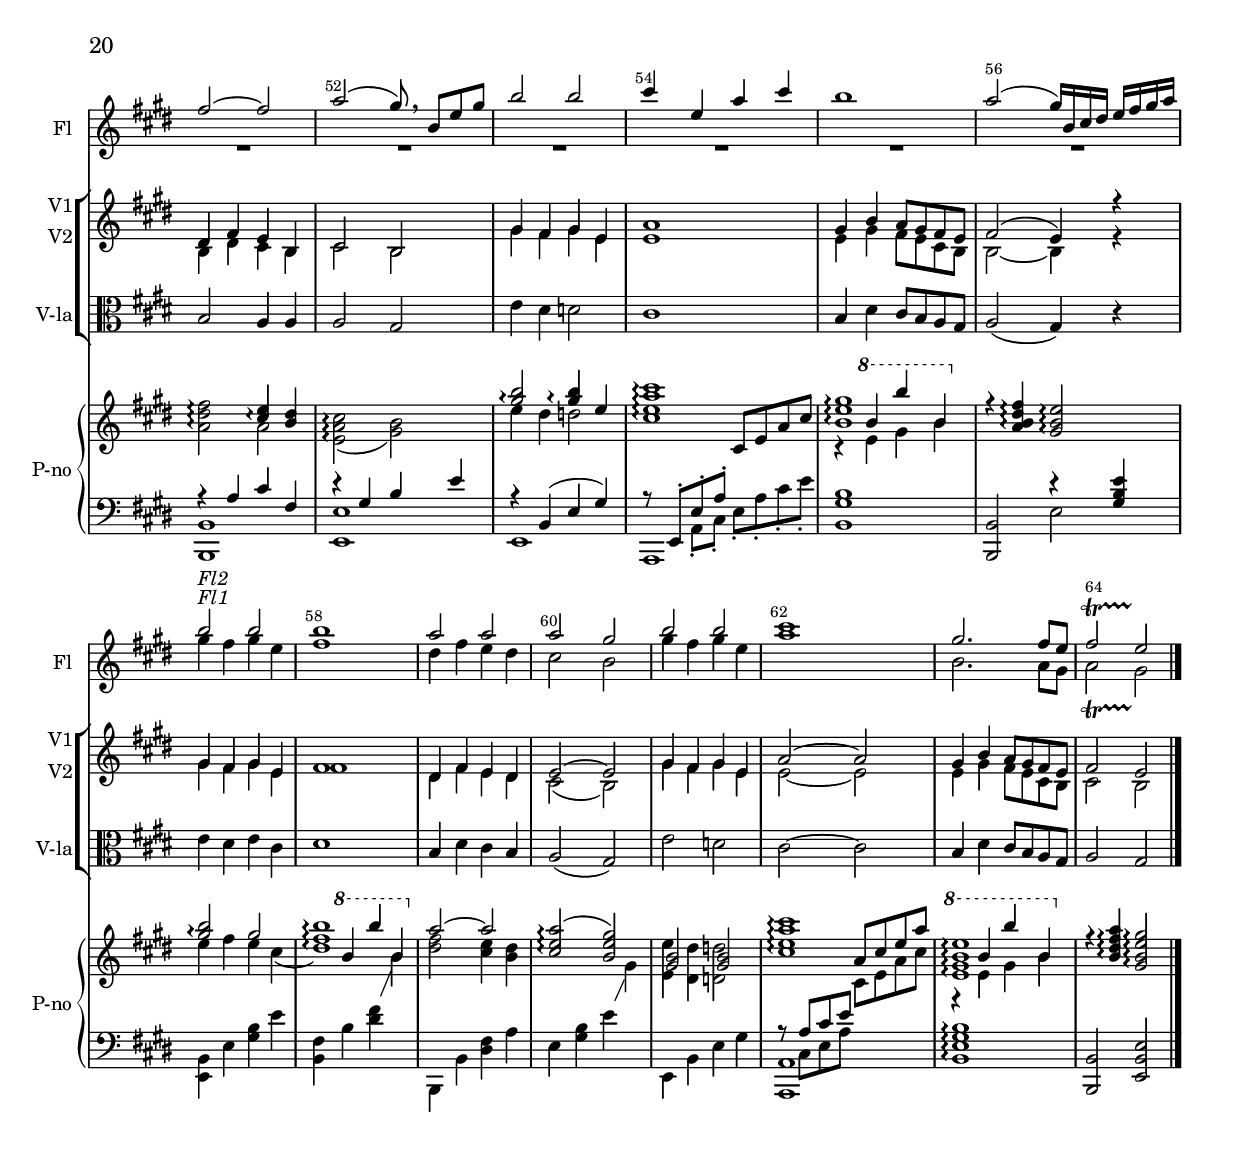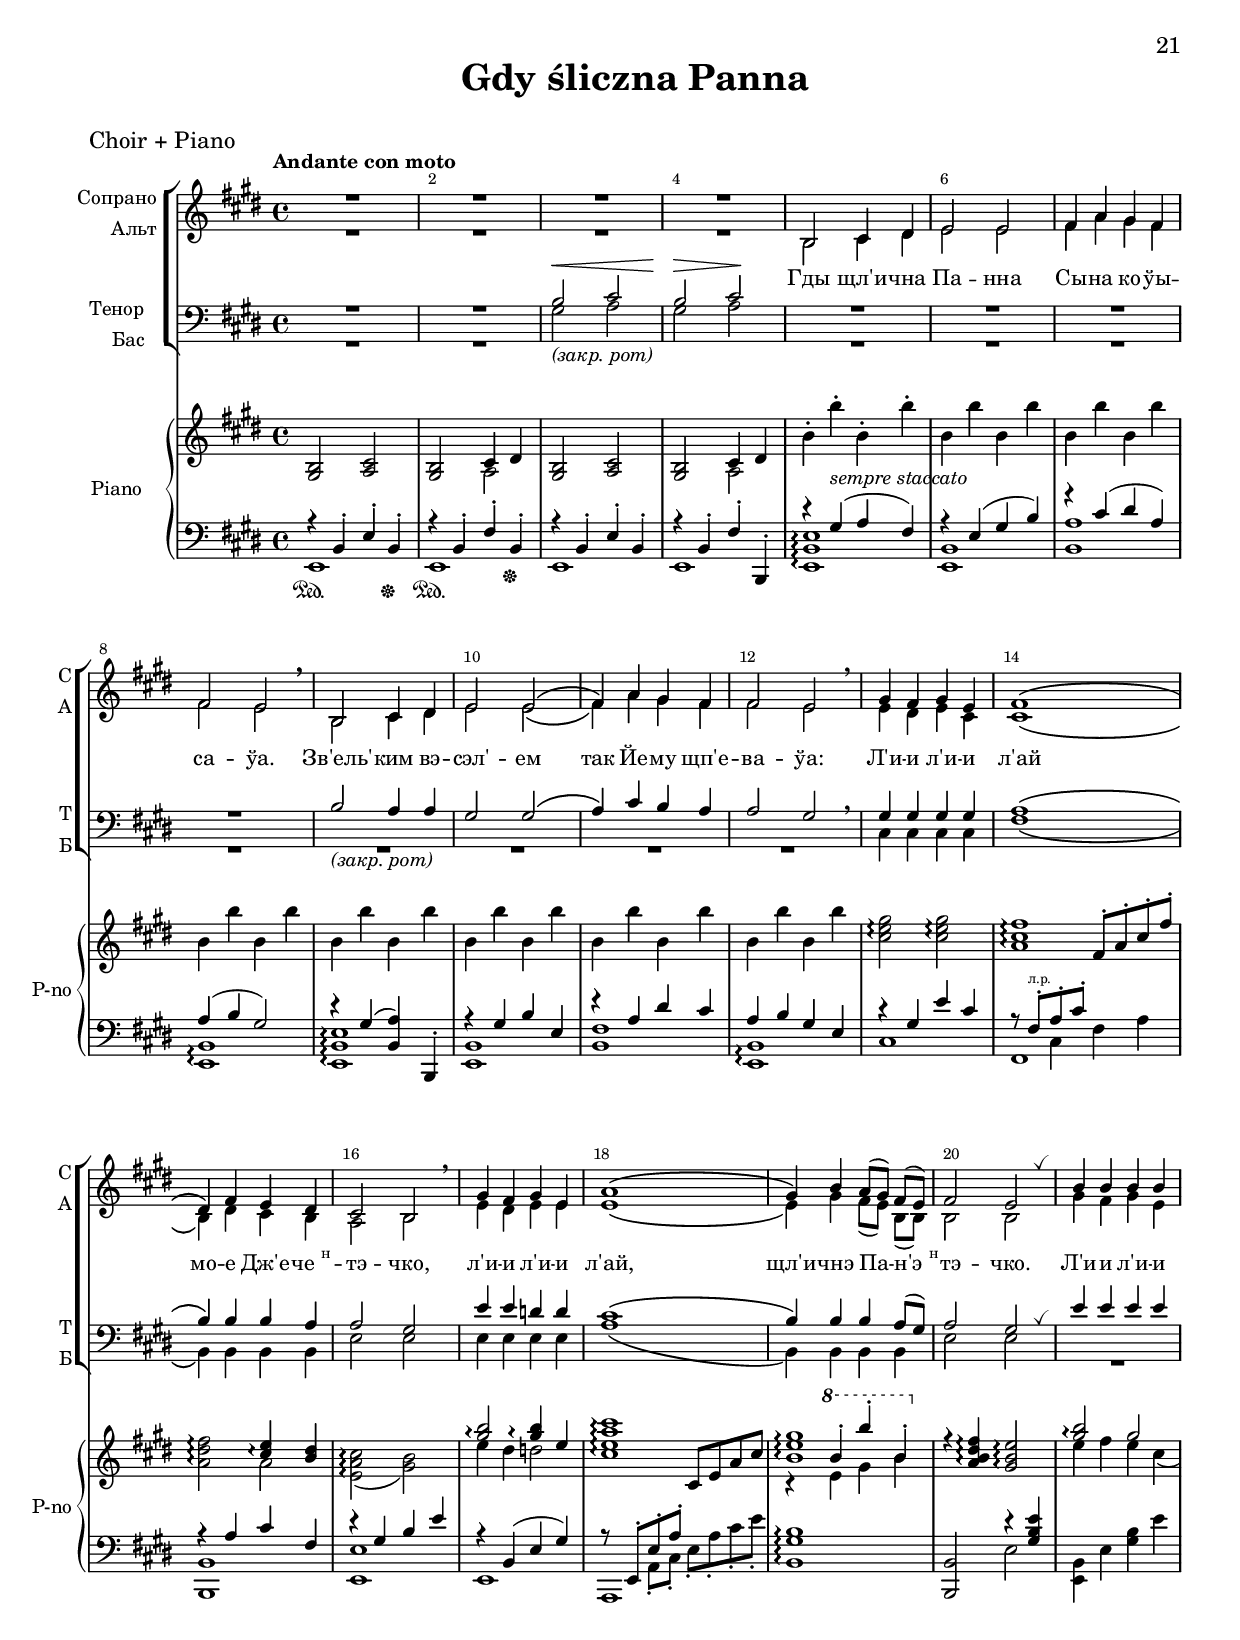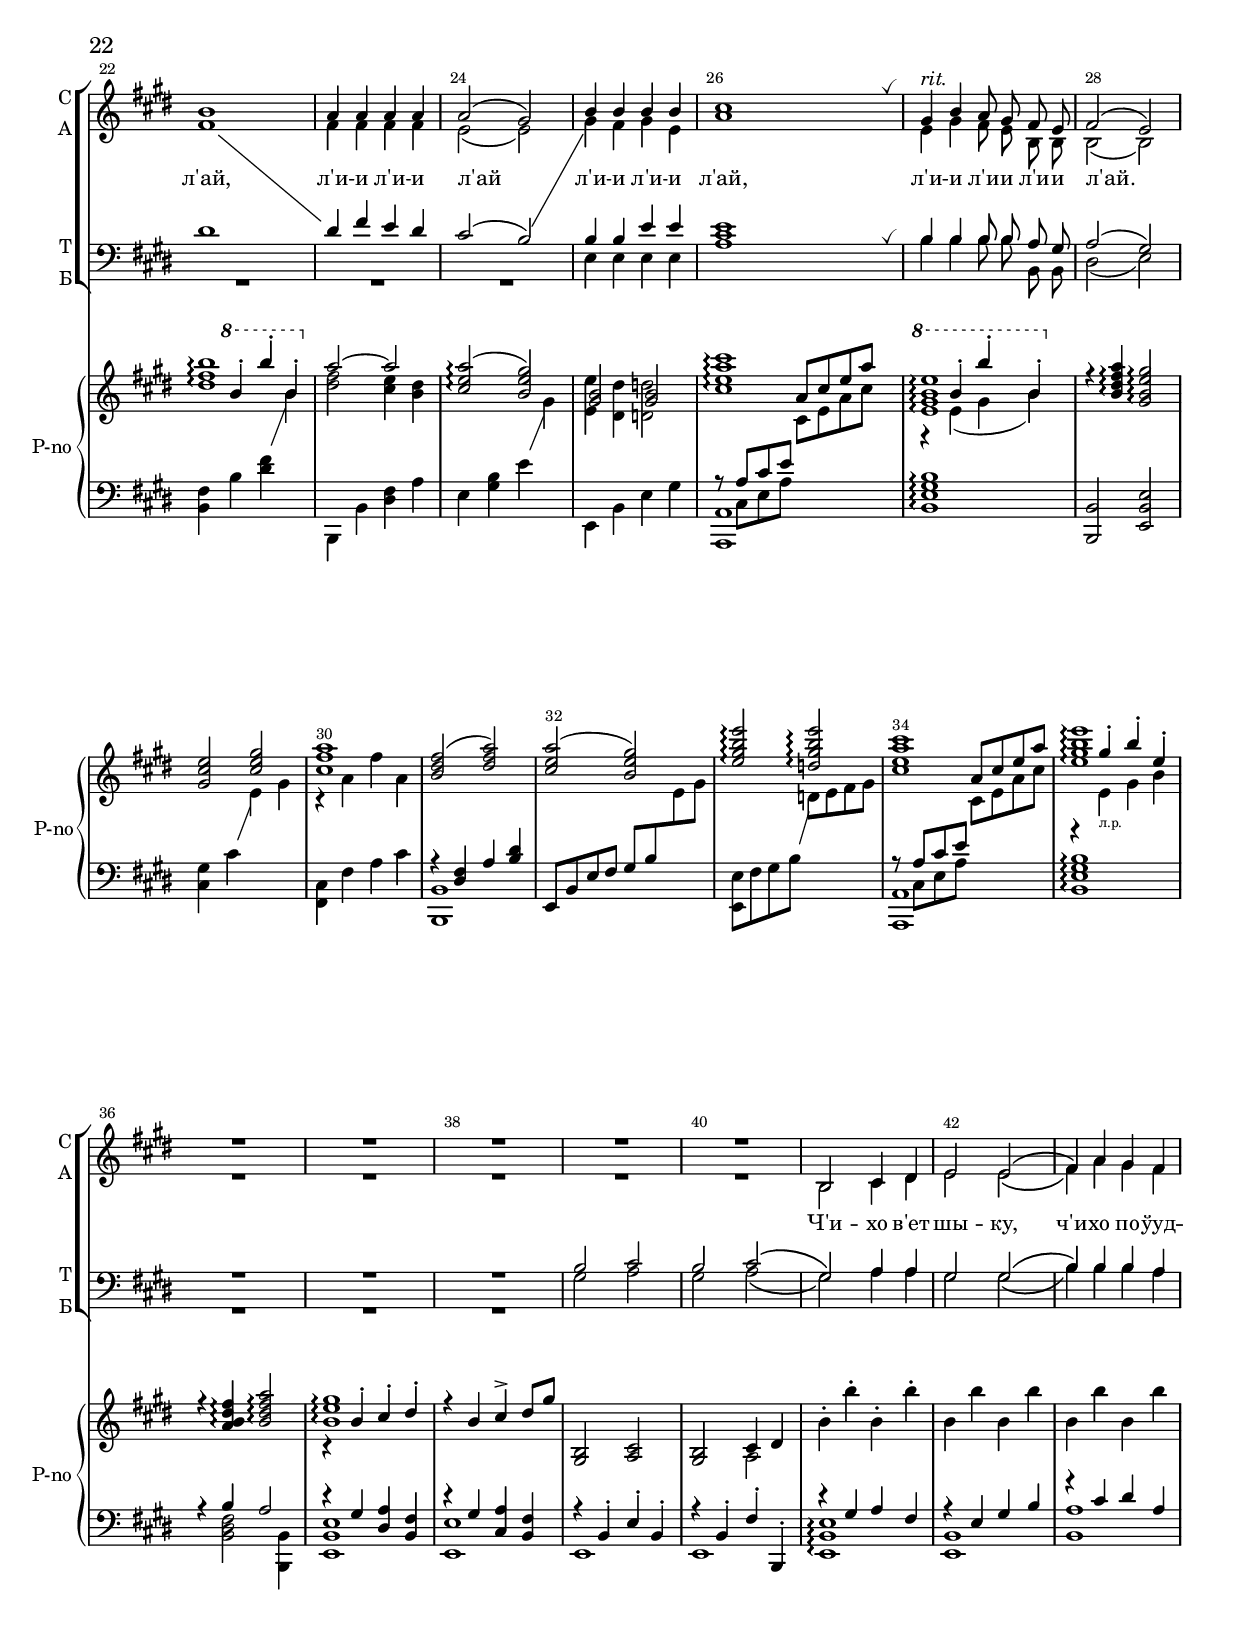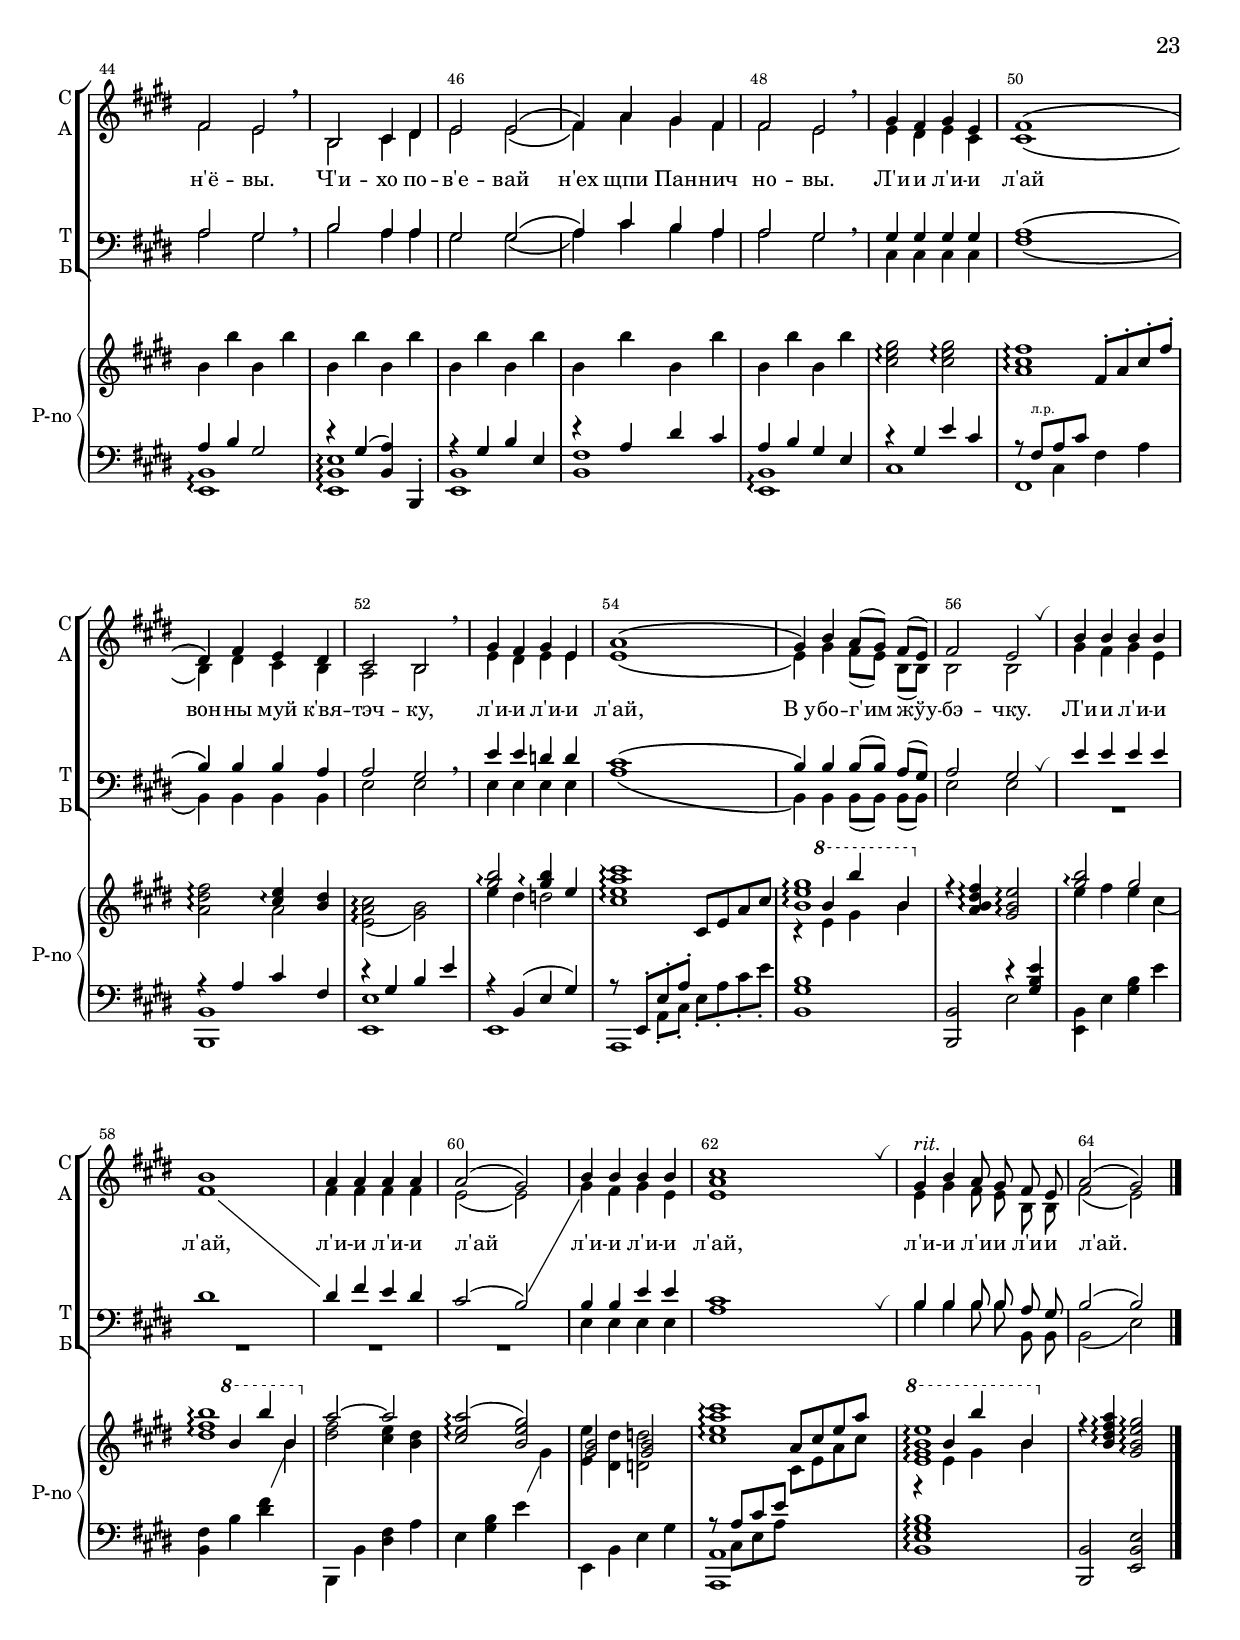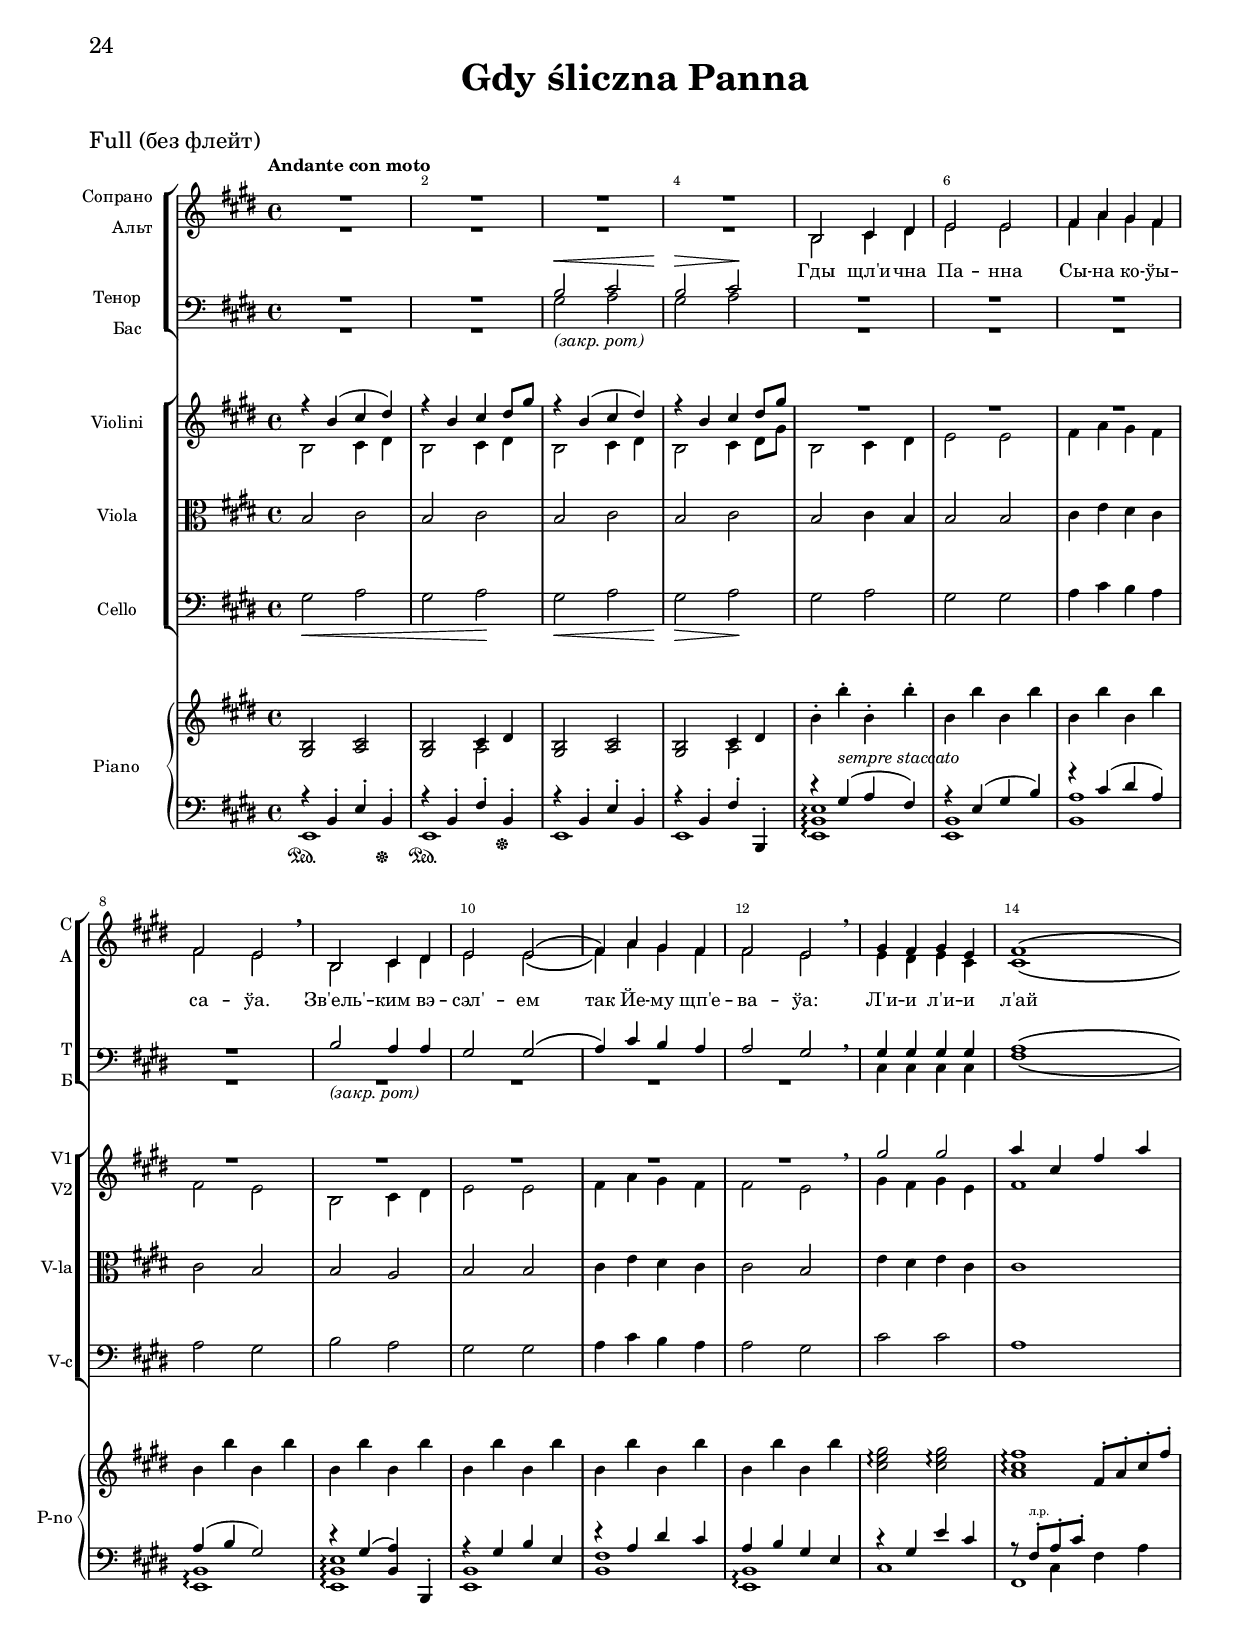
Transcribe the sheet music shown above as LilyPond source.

\version "2.24.0"

% закомментируйте строку ниже, чтобы получался pdf с навигацией
%#(ly:set-option 'point-and-click #f)
%#(ly:set-option 'midi-extension "mid")
#(ly:set-option 'embed-source-code #t) % внедряем исходник как аттач к pdf
#(set-default-paper-size "a4")
%#(set-global-staff-size 17)

\header {
  title = "Gdy śliczna Panna"
  subtitle = " "
  %composer = "Composer"
  % Удалить строку версии LilyPond 
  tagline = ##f
}

\paper {
  top-margin = 15
  left-margin = 15
  right-margin = 10
  bottom-margin = 15
  indent = 15
  ragged-bottom = ##f
}

%make visible number of every 2-nd bar
%make visible number of every 2-nd bar
secondbar = {
  \override Score.BarNumber.break-visibility = #end-of-line-invisible
  \override Score.BarNumber.X-offset = #1
  \override Score.BarNumber.self-alignment-X = #LEFT
  \set Score.barNumberVisibility = #(every-nth-bar-number-visible 2)
}

% move dynamics a bit left (to be not up/under the note, but before)
placeDynamicsLeft = { \override DynamicText.X-offset = #-2.5 }

globali = {
  \key e \major
  \time 4/4
  \secondbar
  \placeDynamicsLeft
}

global = {
  \globali
  \autoBeamOff
  \override MultiMeasureRest.expand-limit = #1
  \set Score.skipBars = ##t
}



%use this as temporary line break
abr = { \break }

% uncommend next line when finished
abr = {}

%once hide accidental (runaround for cadenza
nat = { \once \hide Accidental }
breathes = { \once \override BreathingSign.text = \markup { \musicglyph #"scripts.tickmark" } \breathe }


sopvoice = \relative c' {
  \global
  \dynamicUp
  
  \tempo "Andante con moto"
  \secondbar  
 
  R1*4 |
  b2 cis4 dis |
  e2 e |
  fis4 a gis fis | \abr
  fis2 e \breathe |
  b cis4 dis |
  e2 e\( |
  fis4\) a gis fis |
  fis2 e \breathe |
  gis4 fis gis e | \abr
  fis1\( |
  dis4\) fis e dis |
  cis2 b \breathe |
  gis'4 fis gis e |
  a1\( | \abr
  gis4\) b a8[( gis]) fis[( e]) |
  fis2 e \breathes | % $%%%%%%%%%%%%%%%%5
  b'4 b b b |
  b1 |
  << { a4 a a a | \abr
  a2( gis) | }  \new Voice { \voiceTwo fis4 fis fis fis e2( e)} >>
  b'4 b b b |
  cis1 \breathes | %%%%%%%%%%%%%%%%%%%
  gis4^\markup\italic"rit." b a8 gis fis e |
  fis2( e) | %fine
  
  
  R1*10 \abr R1*2 | 
  b2 cis4 dis |
  e2 e\( |
  fis4\) a gis fis | \abr
  fis2 e \breathe |
  b cis4 dis |
  e2 e\( |
  fis4\) a gis fis |
  fis2 e \breathe | \abr
  
  gis4 fis gis e |
  fis1\( |
  dis4\) fis e dis |
  cis2 b \breathe |
  gis'4 fis gis e |
  a1\( | \abr
  gis4\) b a8[( gis]) fis[( e]) |
  fis2 e \breathes |
  b'4 b b b |
  b1 |
  << { a4 a a a | \abr
  a2( gis) | }  \new Voice { \voiceTwo fis4 fis fis fis e2( e)} >>
  b'4 b b b |
  <a cis>1 \breathes | %%%%%%%%%%%%%%%%%%%
  gis4^\markup\italic"rit." b a8 gis fis e |
  a2( gis) |
  \bar "|."
}


altvoice = \relative c' {
  \global
  \dynamicUp  
  R1*4
  b2 cis4 dis |
  e2 e |
  fis4 a gis fis | \abr
  fis2 e \breathe |
  b cis4 dis |
  e2 e\( |
  fis4\) a gis fis |
  fis2 e |
  e4 dis e cis |
  cis1\( |
  b4\) dis cis b |
  a2 b |
  e4 dis e e |
  e1\( |
  e4\) gis fis8[( e]) b[( b]) |
  b2 b |
  gis'4 fis gis e |
  fis1
  \showStaffSwitch
  \change Staff = downstaff
  \voiceOne
  dis4 fis e dis |
  cis2( b)
  \change Staff = upstaff
  \voiceTwo
  
  gis'4 fis gis e |
  a1 |
  e4 gis fis8 e b b |
  b2( b) |
  R1*12
  b2 cis4 dis |
  e2 e\( |
  fis4\) a gis fis | \abr
  fis2 e \breathe |
  b cis4 dis |
  e2 e\( |
  fis4\) a gis fis |
  fis2 e |
  e4 dis e cis |
  cis1\( |
  b4\) dis cis b |
  a2 b |
  e4 dis e e |
  e1\( |
  e4\) gis fis8[( e]) b[( b]) |
  b2 b |
  gis'4 fis gis e |
  fis1 |
  \showStaffSwitch
  \change Staff = downstaff
  \voiceOne
  dis4 fis e dis |
  cis2( b)
  \change Staff = upstaff
  \voiceTwo
  gis'4 fis gis e |
  e1 |
  e4 gis fis8 e b b |
  fis'2( e)
}


tenorvoice = \relative c' {
  \global
  \dynamicUp 
  R1*2 |
  b2\< cis |
  b\> cis\! |
  R1*4 |
  b2_\markup\italic"(закр. рот)" a4 a |
  gis2 gis\( |
  a4\) cis b a |
  a2 gis \breathe |
  gis4 gis gis gis |
  
  a1\( |
  b4\) b b a |
  a2 gis |
  e'4 e d d |
  cis1\( |
  
  b4\) b b a8[( gis]) |
  a2 gis \breathes |
  
  e'4 e e e |
  dis1 |
  s1*2
  b4 b e e |
  <e cis>1 \breathes |
  b4 b b8 b a gis |
  a2( gis) |
  R1*10 |
  
  b2 cis |
  b cis \( 
  gis\) a4 a |
  gis2 gis\( |
  b4\) b b a |
  a2 gis \breathe |
  b2 a4 a |
  gis2 gis\( |
  a4\) cis b a |
  a2 gis \breathe |
  
  gis4 gis gis gis |
  a1\( |
  b4\) b b a |
  a2 gis \breathe |
  e'4 e d d |
  cis1\( |
  
  b4\) b b8[( b]) a[( gis]) |
  a2 gis \breathes |
  e'4 e e e |
  dis1 |
  s1*2
  b4 b e e |
  cis1 \breathes |
  b4 b b8 b a gis |
  b2( b)
  
  \change Staff = "upstaff"
  
}


bassvoice = \relative c' {
  \global
  \dynamicUp
  R1*2 |
  gis2_\markup\italic"(закр. рот)" a |
  gis a |
  R1*8 |
  cis,4 cis cis cis |
  fis1\( |
  b,4\) b b b |
  e2 e |
  e4 e e e |
  a1\( |
  b,4\) b b b |
  e2 e |
  R1*4 |
  e4 e e e |
  a1 |
  b4 b b8 b b, b |
  dis2( e) |
  R1*10 |
  
  gis2 a |
  gis a\( |
  gis\) a4 a |
  gis2 gis \( |
  b4\) b b a |
  a2 gis |
  b a4 a |
  gis2 gis\( |
  a4\) cis b a |
  a2 gis |
  cis,4 cis cis cis |
  fis1\( |
  b,4\) b b b |
  e2 e |
  e4 e e e |
  a1\( |
  b,4\) b b8[( b]) b[( b]) |
  e2 e |
  R1*4 |
  e4 e e e |
  a1 |
  b4 b b8 b b, b |
  b2( e)
}



lyricscore = \lyricmode {
   \tag #'RUS {
  Гды щл'и -- чна Па -- нна Сы -- на ко -- ўы -- са -- ўа.
  Зв'ель' -- ким вэ -- сэл' -- ем так Йе -- му щп'е -- ва -- ўа:
  
  Л'и -- и л'и -- и л'ай мо -- е Дж'е -- \markup{ "че"\super"н"} -- тэ -- чко,
  л'и -- и л'и -- и л'ай, щл'и -- чнэ Па -- \markup{ "н'э"\super"н"} -- тэ -- чко.
  Л'и -- и л'и -- и л'ай, л'и -- и л'и -- и л'ай
  л'и -- и л'и -- и л'ай, л'и -- и л'и -- и л'и -- и л'ай.
  
  Ч'и -- хо в'ет -- шы -- ку, ч'и -- хо по -- ўуд -- н'ё -- вы.
  Ч'и -- хо по -- в'е -- вай н'ех щпи Пан -- нич но -- вы.
  
  Л'и -- и л'и -- и л'ай вон -- ны муй к'вя -- тэч -- ку,
  л'и -- и л'и -- и л'ай, В_у -- бо -- г'им жўу -- бэ -- чку.
  Л'и -- и л'и -- и л'ай, л'и -- и л'и -- и л'ай
  л'и -- и л'и -- и л'ай, л'и -- и л'и -- и л'и -- и л'ай.
}

 \tag #'POL {
  Gdy śli -- czna Pa -- nna Sy -- na ko -- ły -- sa -- ła,
Z_wiel -- kim we -- sel -- em tak Je -- mu śpie -- wa -- ła.

Li -- li li -- li laj, mo -- je Dzie -- cią -- te -- czko,
Li -- li li -- li laj, śli -- czne Pa -- nią -- te -- czko.

Li -- li li -- li laj, li -- li li -- li laj, 
Li -- li li -- li laj, li -- li li -- li li -- li laj.

Ci -- cho wiet -- rzy -- ku, ci -- cho po -- łu -- dnio -- wy.
Ci -- cho po -- wie -- waj, niech śpi Pa -- nicz no -- wy.
Li --  li li --  li laj, won -- ny mój kwia -- te -- czku,
li -- li li -- li laj, w_u -- bo -- gim żło -- be -- czku.

Li -- li li -- li laj, li -- li li -- li laj, 
Li -- li li -- li laj, li -- li li -- li li -- li laj.
}
}

toleft = \change Staff="left"
toright = \change Staff="right"

  #(define afterGraceFraction (cons 15 16))


flute = \relative c'' {
  \globali
  \tempo "Andante con moto"
  r4 b cis dis |
  r b cis dis8-. gis-. |
  r4 b, cis dis |
  r b cis dis8-. gis-. |
  
  R1*8
  
  \breathe gis2 gis |
  a4 cis, fis a |
  fis2~ fis |
  a2( gis8) \breathe b, e gis |
  b2 b |
  cis4 e, a cis |
  b1 |
  a2( gis16) b, cis dis e fis gis a |
  b2^\markup\italic"Fl1" b |
  b1 |
  a2 a |
  a gis |
  b b |
  cis1 |
  gis2. fis8 e |
  fis2\startTrillSpan e\stopTrillSpan \bar "||" %fine
  
  
  
  gis4 %^\markup"Fine" 
  fis gis e |
  fis1 |
  dis4 fis e dis |
  cis2 b |
  gis'2^\markup\italic"Fl" gis4 e |
  a1 |
  gis4 b a8 gis fis e |
  #(define afterGraceFraction (cons 15 16))
  \afterGrace fis1\startTrillSpan { e16 fis16\stopTrillSpan }
  e2 r |
  R1 |
  r4 b cis dis |
  r4 b cis dis 
  
  
  
    R1*8
  
  \breathe gis2 gis |
  a4 cis, fis a |
  fis2~ fis |
  a2( gis8) \breathe b, e gis |
  b2 b |
  cis4 e, a cis |
  b1 |
  a2( gis16) b, cis dis e fis gis a |
  b2^\markup\italic"Fl1" b |
  b1 |
  a2 a |
  a gis |
  b b |
  cis1 |
  gis2. fis8 e |
  fis2\startTrillSpan e\stopTrillSpan \bar "|."
}

violinoneNoFlute = \relative c'' {
  \globali
  \tempo "Andante con moto"
  r4 b( cis dis) |
  r b cis dis8 gis |
  r4 b,( cis dis) |
  r b cis dis8 gis |
  
  R1*8
  
  \breathe gis2 gis |
  a4 cis, fis a |
  fis1 |
  a2( gis8) \breathe b, e gis |
  b2 b |
  cis4 e, a cis |
  b1 |
  a2( gis16) b, cis dis e fis gis a |
  b2 b |
  b1 |
  a2 a |
  a gis |
  b b |
  cis1 |
  gis2. fis8 e |
  fis2\startTrillSpan e\stopTrillSpan \bar "||" %fine
  
  
  
  gis4 %^\markup"Fine" 
  fis gis e |
  fis1 |
  dis4 fis e dis |
  cis2( b) \breathes |
  gis'2 gis4 e |
  a1 |
  gis4 b a8 gis fis e |
  \afterGrace fis1\startTrillSpan { e16 fis16\stopTrillSpan }
  e2 r |
  R1 |
  r4 b cis dis |
  r b cis dis8 gis
  
  
  
    R1*8
  
  \breathe gis2 gis |
  a4 cis, fis a |
  fis1 |
  a2( gis8) \breathe b, e gis |
  b2 b |
  cis4 e, a cis |
  b1 |
  a2( gis16) b, cis dis e fis gis a |
  b2 b |
  b1 |
  a2 a |
  a gis |
  b b |
  cis1 |
  gis2. fis8 e |
  fis2\startTrillSpan e\stopTrillSpan \bar "|."
}

oboe = \relative c''' {
  \globali
  R1*20
  
  
  gis4^\markup\italic"Fl2" fis gis e |
  fis1 |
  dis4 fis e dis |
  cis2 b |
  gis'4 fis gis e |
  a1 |
  b,2. a8 gis |
  a2\startTrillSpan gis\stopTrillSpan | %fine
  
  
  R1*4
  e'4^\markup\italic"Ob" dis d2 |
  cis1 |
  e4 dis cis8 b a gis |
  #(define afterGraceFraction (cons 15 16))
  \afterGrace a1\startTrillSpan { gis16 a16\stopTrillSpan }
  gis2 r |
  R1 |
  r4 b cis dis |
  r4 b cis dis
  
  R1*16 |
  gis4^\markup\italic"Fl2" fis gis e |
  fis1 |
  dis4 fis e dis |
  cis2 b |
  gis'4 fis gis e |
  a1 |
  b,2. a8 gis |
  a2\startTrillSpan gis\stopTrillSpan | 
  
}

violinone = \relative c' {
  \globali
  b2 cis4 dis |
  b2 cis4 dis8 gis |
  b,2 cis4 dis |
  b2 cis4 dis |
  b2 cis4 dis |
  e2 e |
   fis4 a gis fis |
  fis2 e |
  b2 cis4 dis |
  e2 e |
  fis4 a gis fis |
  fis2 e |
  gis4 fis gis  e |
  fis1 |
  dis4 fis e dis |
  cis2 b |
  gis'4 fis gis e |
  a1 |
  gis4 b  a8 gis fis e |
  fis2( e4) r |
  gis4 fis gis e |
  fis1 |
  dis4 fis e dis |
  e2~ e |
  gis4 fis gis e |
  a2~ a |
  gis4 b a8 gis fis e |
  fis2 e |%fine
  
  
  gis gis |
  fis1 |
  fis |
  e2~ e |
  gis2~ gis |
  a1 |
  gis2 a8 gis fis e |
  dis1( |
  e2) cis4 dis |
  b2 cis4 dis8 gis |
  b,2 cis4 dis |
  b2 cis4 dis8 gis |
  
  
  
  b,2 cis4 dis |
  e2 e |
  fis4 a gis fis |
  fis2  e |
  b2 cis4 dis |
  e2 e |
  fis4 a gis fis |
  fis2 e |
  gis4 fis gis e |
  fis1 |
  dis4 fis e b |
  cis2 b |
  gis'4 fis gis e |
  a1 |
  gis4 b a8 gis fis e |
  fis2( e4) r |
  gis4 fis gis e |
  fis1 |
  dis4 fis e dis |
  e2~ e |
  gis4 fis gis e |
  a2~ a |
  gis4 b a8 gis fis e |
  fis2 e | \bar "|."
}

violintwoNoFlute = \relative c' {
  \globali
  b2 cis4 dis |
  b2 cis4 dis |
  b2 cis4 dis |
  b2 cis4 dis8 gis |
  b,2 cis4 dis |
  e2 e |
   fis4 a gis fis |
  fis2 e |
  b2 cis4 dis |
  e2 e |
  fis4 a gis fis |
  fis2 e |
  gis4 fis gis  e |
  fis1 |
  dis4 fis e dis |
  cis2 b |
  gis'4 fis gis e |
  a1 |
  gis4 b  a8 gis fis e |
  fis2( e4) r |
  gis'4 fis gis e |
  fis1 |
  dis4 fis e dis |
  cis2 b |
  gis'4 fis gis e |
  a1 |
  b,2. a8 gis |
   fis2\startTrillSpan  e\stopTrillSpan |%fine
  
  
  gis gis |
  fis1 |
  fis |
  e2~ e |
  e'4 dis d2 |
  cis1 |
  e4 dis cis8 b a gis |
    \afterGrace a1\startTrillSpan { gis16 a16\stopTrillSpan }
  
  gis2 r |
  r2. dis8 gis |
  b,2 cis4 dis |
  b2 cis4 dis8 gis |
  
  
  
  b,2 cis4 dis |
  e2 e |
  fis4 a gis fis |
  fis2  e |
  b2 cis4 dis |
  e2 e |
  fis4 a gis fis |
  fis2 e |
  gis4 fis gis e |
  fis1 |
  dis4 fis e dis |
  cis2 b |
  gis'4 fis gis e |
  a1 |
  gis4 b a8 gis fis e |
  fis2( e4) r |
  gis'4 fis gis e |
  fis1 |
  dis4 fis e dis |
  cis2 b |
  gis'4 fis gis e |
  a1 |
  b,2. a8 gis
  
     fis2\startTrillSpan  e\stopTrillSpan | \bar "|."
}

violintwo = \relative c' {
  \globali
  b2 cis4 dis |
  b2 cis4 dis8 gis |
  b,2 cis4 dis |
  b2 cis4 dis |
  b2 cis4 b |
  b2 b |
  cis4 e dis cis |
  cis2 b |
  b2 cis4 dis |
  b 2 b |
  cis 4 e dis  cis  |
  cis 2 b  |
  e 4 dis  e  cis  |
  cis 1 |
  b 4 dis  cis  b  |
  cis2 b |
  gis'4 fis gis e |
  e 1 |
  e 4 gis  fis 8 e  cis  b  |
  b 2~ b4 r |
  gis'4 fis gis e |
  fis1 |
  dis4 fis e dis |
  cis 2( b ) |
  gis'4 fis gis e |
  e 2~ e |
  e 4 gis fis 8 e  cis  b  |
  cis 2 b |%fine
  
  
  e e |
  cis 1 |
  dis  |
  cis 2( b ) |
  e4 dis d2 |
  e1 |
  e2 fis8 e cis b |
  b1( |
  b2) cis4 dis |
  b2 cis4 dis8 gis |
  b,2 cis4 dis |
  b2 cis4 dis8 gis |
  
  
  
  b,2 cis4 b |
  b2 b |
  cis4 e dis cis |
  cis2 b |
  b2 cis4 dis |
  b2 b |
  cis4  a dis cis |
  cis2 b |
  e4 dis e cis |
  cis1 |
  b4 dis cis b |
  cis2 b |
  gis'4 fis gis e |
  e1 |
  e4 gis fis8 e cis b |
  b 2 ~  b4 r |
  gis'4 fis gis e |
  fis1 |
  dis4 fis e dis |
  cis2( b) |
  gis'4 fis gis e |
  e2~ e |
  e4 gis fis8 e cis b |
  cis2 b |
  
}

alto = \relative c' {
  \globali
   R1*2
   gis2 a |
   gis a |
   gis a |
   gis gis |
   a4 cis b a |
   a2 gis |
   b2 a4 a |
   gis2 gis |
   a4 cis b a |
   a2 gis |
   cis2 cis |
   a1 |
   b2 a4 a |
   a2 gis |
   e'4 dis d2 |
   cis1 |
   b4 dis cis8 b a gis |
   a2( gis4) r |
   e'4 dis e cis |
   dis1 |
   b4 dis cis b |
   a2( gis) |
   e'2 d |
   cis2~ cis |
   b4 dis cis8 b a gis |
   a2 gis | %fine
   
   
   cis2 cis |
   a1 |
   b1 |
   a2 gis |
   b b |
   cis1 |
   b2 cis8 b a gis |
   a1 |
   gis2 a |
   gis a |
   gis a4 a |
   gis2 a  
   
   
   
   gis a |
   gis gis |
   a4 cis b a |
   a2 gis |
   b2 a4 a |
   gis2 gis |
   a4 cis b a |
   a2 gis |
   cis2 cis |
   a1 |
   b2 a4 a |
   a2 gis |
   e'4 dis d2 |
   cis1 |
   b4 dis cis8 b a gis |
   a2( gis4) r |
   e'4 dis e cis |
   dis1 |
   b4 dis cis b |
   a2( gis) |
   e'2 d |
   cis2~ cis |
   b4 dis cis8 b a gis |
   a2 gis | \bar "|."
}


altoNoFlute = \relative c' {
  \globali
   b2 cis |
   b2 cis |
   b2 cis |
   b cis |
   b cis4 b |
   b2 b |
   cis4 e dis cis |
   cis2 b |
   b2 a2 |
   b2 b |
   cis4 e dis cis |
   cis2 b |
   e4 dis e cis|
   cis1 |
   b4 dis cis b |
   a2 gis |
   e'4 dis d2 |
   e1 |
   gis4 gis fis8 e cis b |
   b2~ 4 r |
   e2 e |
   dis1 |
   dis |
   cis2 b |
   e2 d |
   cis2 e |
   e4 gis fis8 e cis b |
   cis2 b | %fine
   
   
   e2 e |
   cis1 |
   dis1 |
   cis2 b |
   e d |
   cis1 |
   e |
   dis1 |
   b2 cis4 dis |
   b2 cis |
   b2 cis |
   b cis |
   
   b cis4 b |
   b2 b |
   cis4 e dis cis |
   cis2 b |
   b2 a2 |
   b2 b |
   cis4 e dis cis |
   cis2 b |
   e4 dis e cis|
   cis1 |
   b4 dis cis b |
   a2 gis |
   e'4 dis d2 |
   e1 |
   gis4 gis fis8 e cis b |
   b2~ 4 r |
   e2 e |
   dis1 |
   dis |
   cis2 b |
   e2 d |
   cis2 e |
   e4 gis fis8 e cis b |
   cis2 b | \bar "|."
}

celloNoFlute = \relative c' {
  \globali
   gis2\< a |
   gis2 a\! |
   gis2\< a |
   
   gis\> a\! |
   gis a |
   gis gis |
   a4 cis b a |
   a2 gis |
   b2 a2 |
   gis2 gis |
   a4 cis b a |
   a2 gis |
   cis2 cis |
   a1 |
   b2 a4 a |
   a2 gis |
   e'4 dis d2 |
   cis1 |
   b4 dis cis8 b a gis |
   a2( gis4) r |
   b2 b |
   b1 |
   b |
   a2 gis |
   e1 |
   a |
   gis4 b a8 gis a gis |
   a4 b, e2 | %fine
   
   
   cis'2 cis |
   a1 |
   b1 |
   a2 gis |
   e1 |
   a1 |
   b |
   b2 b, |
   e2 a |
   gis a |
   gis a |
   
   
   
   
   gis a |
   gis a |
   gis gis |
   a4 cis b a |
   a2 gis |
   b2 a2 |
   gis2 gis |
   a4 cis b a |
   a2 gis |
   cis2 cis |
   a1 |
   b2 a4 a |
   a2 gis |
   e'4 dis d2 |
   cis1 |
   b4 dis cis8 b a gis |
   a2( gis4) r |
   b2 b |
   b1 |
   b |
   a2 gis |
   e1 |
   a |
   gis4 b a8 gis a gis |
   a4 b, e2 | \bar "|."
}

toleft = \change Staff="left"
toright = \change Staff="right"

toup = { \showStaffSwitch \toright}
todown = { \hideStaffSwitch \toleft}

rup = \relative c' {
  \globali
  \tempo "Andante con moto"

  <gis b>2 <a cis> |
  <gis b> cis4 dis |
  <gis, b>2 <a cis> 
  <gis b> cis4 dis |
  \oneVoice b'4-. b'-. b,-. b'-. |
  \repeat unfold 14  { b, b' }
  <cis, e gis>2\arpeggio q\arpeggio |
  \voiceOne s2 fis,8-. a-. cis-. fis-. |
  s2 <cis e>4\arpeggio <b dis>
  
  s1 |
  <gis' b>2\arpeggio q4\arpeggio e |
  <cis e a cis>1\arpeggio
  << <b e gis>\arpeggio {s4 \ottava #1 b'-. b'-. b,-. \ottava #0 } >>
  r <a, b dis fis>\arpeggio <gis b e>2\arpeggio
  <gis' b>\arpeggio gis |
  << <dis fis b>1\arpeggio {s4 \ottava #1 b'-. b'-. b,-. \ottava #0 } >>
  a2~ a |
  <a e cis>2\arpeggio( <gis e b>) |
  <gis, b>2 q |
  <cis e a cis>1\arpeggio |
  \ottava #1 << <e gis b e>\arpeggio {s4 b'-. b'-. b,-.} >> \ottava #0 |
  r4 <b, dis fis a>\arpeggio <gis b e gis>2\arpeggio |%fine
  
  
  <gis cis e>2 <cis e gis> |
  <cis fis a>1 
  
  <b dis fis>2( <dis fis a>) |
  <cis e a>( <b e gis>) |
  <e gis b e>\arpeggio <d gis b e>\arpeggio |
  <cis e a cis>1
  << <e gis b e>1\arpeggio { s4 gis-. b-. e,-. } >>
  r4 <a, b dis fis>\arpeggio <b dis fis a>2\arpeggio |
  << <b e gis>1\arpeggio { s4 b-. cis-. dis-. } >> |
  r b cis-> dis8 gis |
  
   <gis,, b>2 <a cis> 
  <gis b> cis4 dis |
  \oneVoice b'4-. b'-. b,-. b'-. |
  \repeat unfold 14  { b, b' }
  <cis, e gis>2\arpeggio q\arpeggio |
  \voiceOne s2 fis,8-. a-. cis-. fis-. |
  s2 <cis e>4\arpeggio <b dis>
  
  s1 |
  <gis' b>2\arpeggio q4\arpeggio e |
  <cis e a cis>1\arpeggio
  << <b e gis>\arpeggio {s4 \ottava #1 b' b' b, \ottava #0 } >>
  r <a, b dis fis>\arpeggio <gis b e>2\arpeggio
  <gis' b>\arpeggio gis |
  << <dis fis b>1\arpeggio {s4 \ottava #1 b' b' b, \ottava #0 } >>
  a2~ a |
  <a e cis>2\arpeggio( <gis e b>) |
  <gis, b>2 q |
  <cis e a cis>1\arpeggio |
  \ottava #1 << <e gis b e>\arpeggio {s4 b' b' b,} >> \ottava #0 |
  r4 <b, dis fis a>\arpeggio <gis b e gis>2\arpeggio
}

rdown = \relative c' {
  \globali
  s1 s2 a2 |
  s1 s2 a2 |
  s1*8
  s1
  <a' cis fis>1\arpeggio
  <a dis fis>2\arpeggio
  <a>2
  <e a cis>2\arpeggio( <gis b>) |
  e'4 dis  d2 |
  s1 |
  r4 e gis b |
  s1
  e,4 fis e cis( |
  s) s s s |
  <dis fis>2 <cis e>4 <b dis>
  s1
  <e e,>4 <dis dis,> <d d,>2
  s1
  r4 e( gis b) |
  s1
  s1
  r4 a, fis' a,
  s1
  s
  s
  s
  s
  s
  r4 s s s
  s1
  
  
  
  s1 s2 a,2 |
  s1*8
  s1
  <a' cis fis>1\arpeggio
  <a dis fis>2\arpeggio
  <a>2
  <e a cis>2\arpeggio( <gis b>) |
  e'4 dis  d2 |
  s1 |
  r4 e gis b |
  s1
  e,4 fis e cis( |
  s) s s s |
  <dis fis>2 <cis e>4 <b dis>
  s1
  <e e,>4 <dis dis,> <d d,>2
  s1
  r4 e gis b |
  s1
  
}

lup = \relative c {
  \globali
  r4\sustainOn b-. e-. b-.\sustainOff |
  r\sustainOn b-. fis'-. b,-.\sustainOff |
  r b-. e-. b-. |
  r b-. fis'-. b,,-. |
  r gis''^\markup\italic"sempre staccato"( a fis) |
  r e( gis b) |
  r cis( dis a) |
  a4( b gis2) |
  r4 gis( <a b,>) b,,-. |
  r gis'' b e, |
  r a dis cis |
  a4 b gis e |
  r gis e' cis |
  r8 fis,^\markup { \teeny "л.р." }-. a-. cis-. s2 |
  r4 a cis fis, |
  r gis b e |
  r b,( e gis) |
  r8 e,-. e'-. a-. \toright cis e a cis \toleft |
  s1 |
  <b,, b,>2 r4 <gis' b e>
  s1*5
  r8 a cis e \toright a cis e a \toleft |
  s1
  <b,,, b,>2 <e b e,>%fine
  
  
  
  s1*2
  r4 <dis fis> a' <b dis>
  e,,8 b' e fis gis b \toright \voiceTwo e gis \todown \voiceOne
  s1
  r8 a, cis e \toright a cis e a \todown|
  r4 \toright \voiceTwo e,_\markup { \teeny "л.р." } gis b \todown \voiceOne
  r4 b, a2 |
  r4 gis <a dis,> <fis b,> |
  r gis <a cis,> <fis b,> |
  
  
  
  r b,-. e-. b-. |
  r b-. fis'-. b,,-. |
  r gis'' a fis |
  r e gis b |
  r cis dis a |
  a4 b gis2 |
  r4 gis( <a b,>) b,,-. |
  r gis'' b e, |
  r a dis cis |
  a4 b gis e |
  r gis e' cis |
  r8 fis,^\markup { \teeny "л.р." } a cis s2 |
  r4 a cis fis, |
  r gis b e |
  r b,( e gis) |
  r8 e,-. e'-. a-. \toright cis e a cis \toleft |
  s1 |
  <b,, b,>2 r4 <gis' b e>
  s1*5
  r8 a cis e \toright a cis e a \toleft |
  s1
  <b,,, b,>2 <e b e,>
  \bar "|."
}

ldown = \relative c, {
  \globali
  \tempo "Andante con moto"

  e1 |
  e |
  e |
  e |
  <e b' e>\arpeggio
  <e b'> |
  <b' a'> |
  <e, b'>\arpeggio
  <e b' e>\arpeggio |
  <e b'> |
  <b' fis'> |
  <e, b'>\arpeggio |
  cis' |
  << fis, { s4 cis' fis a } >>
  <b, b,>1
  
  <e e,> |
  e, |
  << a, { s4 a'8-. cis-. e-. a-. cis-. e-. } >> |
  <b gis b,>1\arpeggio
  s2 e, |
  <b e,>4 e <gis b> e' |
  <fis, b,> b <dis fis>4 \toup b'' \todown |
  b,,,,4 b' <dis fis> a' |
  e <gis b> e' \toup gis \todown |
  e,,4 b' e gis |
  << <a, a,>1 { s8 cis e a \toright cis e a cis \toleft } >>
  <b, gis e b>1\arpeggio |
  s1 %<b, b,>2 <e b e,> |%fine
  
  
  
  <cis, gis'>4 cis' \toup e gis \todown |
  <cis,, fis,> fis a cis |
  
  <b, b,>1
  s1
  <e, e'>8 fis' gis b \toup d e fis gis \todown |
  << <a,, a,>1 {s8 cis e a \toright cis e a cis \todown} >>
  <b, gis e b>1\arpeggio
  s4 <fis dis b>2 <b, b,>4 |
  <e b e,>1 |
  <e e,>
  
  
  e, |
  e |
  <e b' e>\arpeggio
  <e b'> |
  <b' a'> |
  <e, b'>\arpeggio
  <e b' e>\arpeggio |
  <e b'> |
  <b' fis'> |
  <e, b'>\arpeggio |
  cis' |
  << fis, { s4 cis' fis a } >>
  <b, b,>1
  
  <e e,> |
  e, |
  << a, { s4 a'8-. cis-. e-. a-. cis-. e-. } >> |
  <b gis b,>1
  s2 e, |
  <b e,>4 e <gis b> e' |
  <fis, b,> b <dis fis>4 \toup b'' \todown |
  b,,,,4 b' <dis fis> a' |
  e <gis b> e' \toup gis \todown |
  e,,4 b' e gis |
  << <a, a,>1 { s8 cis e a \toright cis e a cis \toleft } >>
  <b, gis e b>1\arpeggio |
}


  
violinOnePart = \new Staff \with {
  instrumentName = "Violin 1"
  shortInstrumentName = "V1"
  midiInstrument = "violin"
} <<
  
     \oneVoice \violinone
 >>
 
violinTwoPart = \new Staff \with {
  instrumentName = "Violin 2"
  shortInstrumentName = "V2"
  midiInstrument = "violin"
} <<
  
     \oneVoice \violintwo
 >> 
 
violinOnePartNoFlute = \new Staff \with {
  instrumentName = "Violin 1"
  shortInstrumentName = "V1"
  midiInstrument = "violin"
} <<
  
     \oneVoice \violinoneNoFlute
 >>
 
violinTwoPartNoFlute = \new Staff \with {
  instrumentName = "Violin 2"
  shortInstrumentName = "V2"
  midiInstrument = "violin"
} <<
  
     \oneVoice \violintwoNoFlute
 >> 
 
violiniPart = \new Staff \with {
  instrumentName = "Violini"
  shortInstrumentName = \markup \center-column { "V1" "V2" }
  midiInstrument = "violin"
} <<
  
     \new Voice { \voiceOne \violinone }
     \new Voice { \voiceTwo \violintwo }
  >>
  
violiniPartNoFlute = \new Staff \with {
  instrumentName = "Violini"
  shortInstrumentName = \markup \center-column { "V1" "V2" }
  midiInstrument = "violin"
} <<
  
     \new Voice { \voiceOne \violinoneNoFlute }
     \new Voice { \voiceTwo \violintwoNoFlute }
  >>
  
altoPart = \new Staff \with {
  instrumentName = "Viola"
  shortInstrumentName = "V-la"
  midiInstrument = "viola"
} <<
     \clef alto \oneVoice \alto
  >>  
  
  
altoPartNoFlute = \new Staff \with {
  instrumentName = "Viola"
  shortInstrumentName = "V-la"
  midiInstrument = "violin"
} <<
    \clef alto \oneVoice \altoNoFlute
  >>
  
  
celloPartNoFlute = \new Staff \with {
  instrumentName = "Cello"
  shortInstrumentName = "V-c"
  midiInstrument = "violin"
} <<
     \clef bass \oneVoice \celloNoFlute
  >>

flutePart = \new Staff \with {
  instrumentName = "Flute"
  shortInstrumentName = "Fl"
  midiInstrument = "flute"
} <<
     \new Voice { \voiceOne \flute }
     \new Voice { \voiceTwo \oboe }
  >>
  
flutePartOne = \new Staff \with {
  instrumentName = "Flute 1"
  shortInstrumentName = "Fl 1"
  midiInstrument = "flute"
} <<
    \oneVoice  \flute
  >>
  
flutePartTwo = \new Staff \with {
  instrumentName = "Flute 2"
  shortInstrumentName = "Fl 2"
  midiInstrument = "flute"
} <<
    \oneVoice  \oboe
  >>  
  
right = \relative c' {
  \global
  << \rup \\ \rdown >>
}

left = \relative c {
  \global
  << \lup \\ \ldown >>
}  

pianoPart = \new PianoStaff \with {
  instrumentName = "Piano"
  shortInstrumentName = "P-no"
  midiInstrument = "acoustic grand"
} <<
  \new Staff = "right"  \right
  \new Staff = "left"  { \clef bass \left }
>>

choirpart = \new ChoirStaff <<
      \new Staff = "upstaff" \with {
        instrumentName = \markup { \right-column { "Сопрано" "Альт"  } }
        shortInstrumentName = \markup { \right-column { "С" "А"  } }
        midiInstrument = "voice oohs"
      } <<
        \new Voice = "soprano" { \voiceOne \sopvoice }
        \new Voice  = "alto" { \voiceTwo \altvoice }
      >> 
      \new Lyrics \lyricsto "soprano" { \lyricscore }     
      \new Staff = "downstaff" \with {
        instrumentName = \markup { \right-column { "Тенор" "Бас" } }
        shortInstrumentName = \markup { \right-column { "Т" "Б" } }
        midiInstrument = "voice oohs"
      } <<
        \new Voice = "tenor" { \voiceOne \clef bass \tenorvoice }
        \new Voice = "bass" { \voiceTwo \bassvoice }
      >>
    >>


\bookpart {
  \header { piece = "Хор" }
  \score {
    \keepWithTag #'RUS
    %  \transpose c bes {
    \choirpart
    %  }  % transposeµ
    \layout { 
      \context {
        \Score
      }
      \context {
        #(layout-set-staff-size 15)
        \Staff
        \accidentalStyle modern-voice-cautionary
         \RemoveAllEmptyStaves
      }
    }
  }
}

\bookpart {
  \header { piece = "Хор (польский текст)" }
  \score {
    \keepWithTag #'POL
    %  \transpose c bes {
    \choirpart
    %  }  % transposeµ
    \layout { 
      \context {
        \Score
      }
      \context {
        #(layout-set-staff-size 15)
        \Staff
        \accidentalStyle modern-voice-cautionary
         \RemoveAllEmptyStaves
      }
    }
  }
}

\bookpart {
  \header { piece = "Piano" }
  \score {
    %  \transpose c bes {
    <<
    \pianoPart
    >>
    %  }  % transposeµ
    \layout { 
      \context {
        \Score
      }
      \context {
        \Staff
        \accidentalStyle modern-voice-cautionary
        \RemoveAllEmptyStaves
      }
    }
  }
} 


\bookpart {
  \header { piece = "Violini (когда без флейт)" }
  \score {
    %  \transpose c bes {
    \new StaffGroup <<
    \violinOnePartNoFlute
    \violinTwoPartNoFlute
    >>
    %  }  % transposeµ
    \layout {
      #(layout-set-staff-size 18)
      \context {
        \Score
      }
      \context {
        \Staff
        \accidentalStyle modern-voice-cautionary
        \RemoveAllEmptyStaves
         
      }
    }
  }
}

\bookpart {
  \header { piece = "Violini (когда с флейтами)" }
  \score {
    %  \transpose c bes {
    \new StaffGroup <<
    \violinOnePart
    \violinTwoPart
    >>
    %  }  % transposeµ
    \layout {
      #(layout-set-staff-size 18)
      \context {
        \Score
      }
      \context {
        \Staff
        \accidentalStyle modern-voice-cautionary
        \RemoveAllEmptyStaves
         
      }
    }
  }
}


\bookpart {
  \header { piece = "Viola (когда без флейт)" }
  \score {
    %  \transpose c bes {
    <<
    \altoPartNoFlute
    >>
    %  }  % transposeµ
    \layout { 
      \context {
        \Score
      }
      \context {
        \Staff
        \accidentalStyle modern-voice-cautionary
        \RemoveAllEmptyStaves
      }
    }
  }
}

\bookpart {
  \header { piece = "Viola (когда с флейтами)" }
  \score {
    %  \transpose c bes {
    <<
    \altoPart
    >>
    %  }  % transposeµ
    \layout { 
      \context {
        \Score
      }
      \context {
        \Staff
        \accidentalStyle modern-voice-cautionary
        \RemoveAllEmptyStaves
      }
    }
  }
}


\bookpart {
  \header { piece = "Cello (когда без флейт)" }
  \score {
    %  \transpose c bes {
    <<
    \celloPartNoFlute
    >>
    %  }  % transposeµ
    \layout { 
      \context {
        \Score
      }
      \context {
        \Staff
        \accidentalStyle modern-voice-cautionary
        \RemoveAllEmptyStaves
      }
    }
  }
}


\bookpart {
  \header { piece = "Flutes" }
  \score {
    %  \transpose c bes {
    \new StaffGroup <<
    \flutePartOne
    \flutePartTwo
    >>
    %  }  % transposeµ
    \layout { 
      \context {
        \Score
      }
      \context {
        \Staff
        \accidentalStyle modern-voice-cautionary
        \RemoveAllEmptyStaves
         
      }
    }
  }
}

\bookpart {
  \header { piece = "archi (без флейт)" }
  \score {
    %  \transpose c bes {
    <<
    
      
    
    \new StaffGroup <<
    %  \violiniPartNoFlute
      \violinOnePartNoFlute
      \violinTwoPartNoFlute
      \altoPartNoFlute
      \celloPartNoFlute
    >>
 %   \pianoPart
    >>
    %  }  % transposeµ
    \layout { 
      #(layout-set-staff-size 17)
      \context {
        \Score
      }
      \context {
        \Staff
        \accidentalStyle modern-voice-cautionary
        \RemoveAllEmptyStaves
      }
    }
  }
}
 
\bookpart {
  \header { piece = "Instruments (без флейт)" }
  \score {
    %  \transpose c bes {
    <<
    
      
    
    \new StaffGroup <<
      \violiniPartNoFlute
      \altoPartNoFlute
      \celloPartNoFlute
    >>
    \pianoPart
    >>
    %  }  % transposeµ
    \layout { 
      #(layout-set-staff-size 17)
      \context {
        \Score
      }
      \context {
        \Staff
        \accidentalStyle modern-voice-cautionary
        \RemoveAllEmptyStaves
      }
    }
  }
}


\bookpart {
  \header { piece = "Instruments (с флейтами)" }
  \score {
    %  \transpose c bes {
    <<
    
      \flutePart
    
    \new StaffGroup <<
      \violiniPart
      \altoPart
    >>
    \pianoPart
    >>
    %  }  % transposeµ
    \layout { 
      #(layout-set-staff-size 17)
      \context {
        \Score
      }
      \context {
        \Staff
        \accidentalStyle modern-voice-cautionary
        \RemoveAllEmptyStaves
      }
    }
  }
}

\bookpart {
  \header { piece = "Choir + Piano" }
  \score {
    %  \transpose c bes {
    <<
   %     \set Score.skipBars = ##t
    \choirpart
    \pianoPart
    >>
    %  }  % transposeµ
    \layout { 
      #(layout-set-staff-size 17)
      \context {
        \Score
      }
      \context {
        \Staff
        \accidentalStyle modern-voice-cautionary
        \RemoveAllEmptyStaves
         
      }
    }
  }
} 

\bookpart {
  \header { piece = "Full (без флейт)" }
  \score {
    %  \transpose c bes {
    <<
        \set Score.skipBars = ##t
    \choirpart
     
    \new StaffGroup <<
      \violiniPartNoFlute
      \altoPartNoFlute
      \celloPartNoFlute
    >>
    \pianoPart
    >>
    %  }  % transposeµ
    \layout {
      #(layout-set-staff-size 15)
      \context {
        \Score
      }
      \context {
        \Staff
        \accidentalStyle modern-voice-cautionary
        \RemoveAllEmptyStaves
      }
    }
  }
}

\bookpart {
  \header { piece = "Full (с флейтами)" }
  \score {
    %  \transpose c bes {
    <<
        \set Score.skipBars = ##t
    \choirpart
     
      \flutePart
    \new StaffGroup <<
      \violiniPart
      \altoPart
    >>
    \pianoPart
    >>
    %  }  % transposeµ
    \layout {
      #(layout-set-staff-size 15)
      \context {
        \Score
      }
      \context {
        \Staff
        \accidentalStyle modern-voice-cautionary
        \RemoveAllEmptyStaves
      }
    }
  }
}

\include "articulate.ly"
% midi output
\bookpart {
  \score {
    \unfoldRepeats
    %  \transpose c bes {
    <<
      \choirpart
      %\flutePart
      \violiniPartNoFlute
      \altoPartNoFlute
      \celloPartNoFlute
      \pianoPart
    >>
    %  }  % transposeµ
    \midi {
      \tempo 4=120
    }
  }
}
